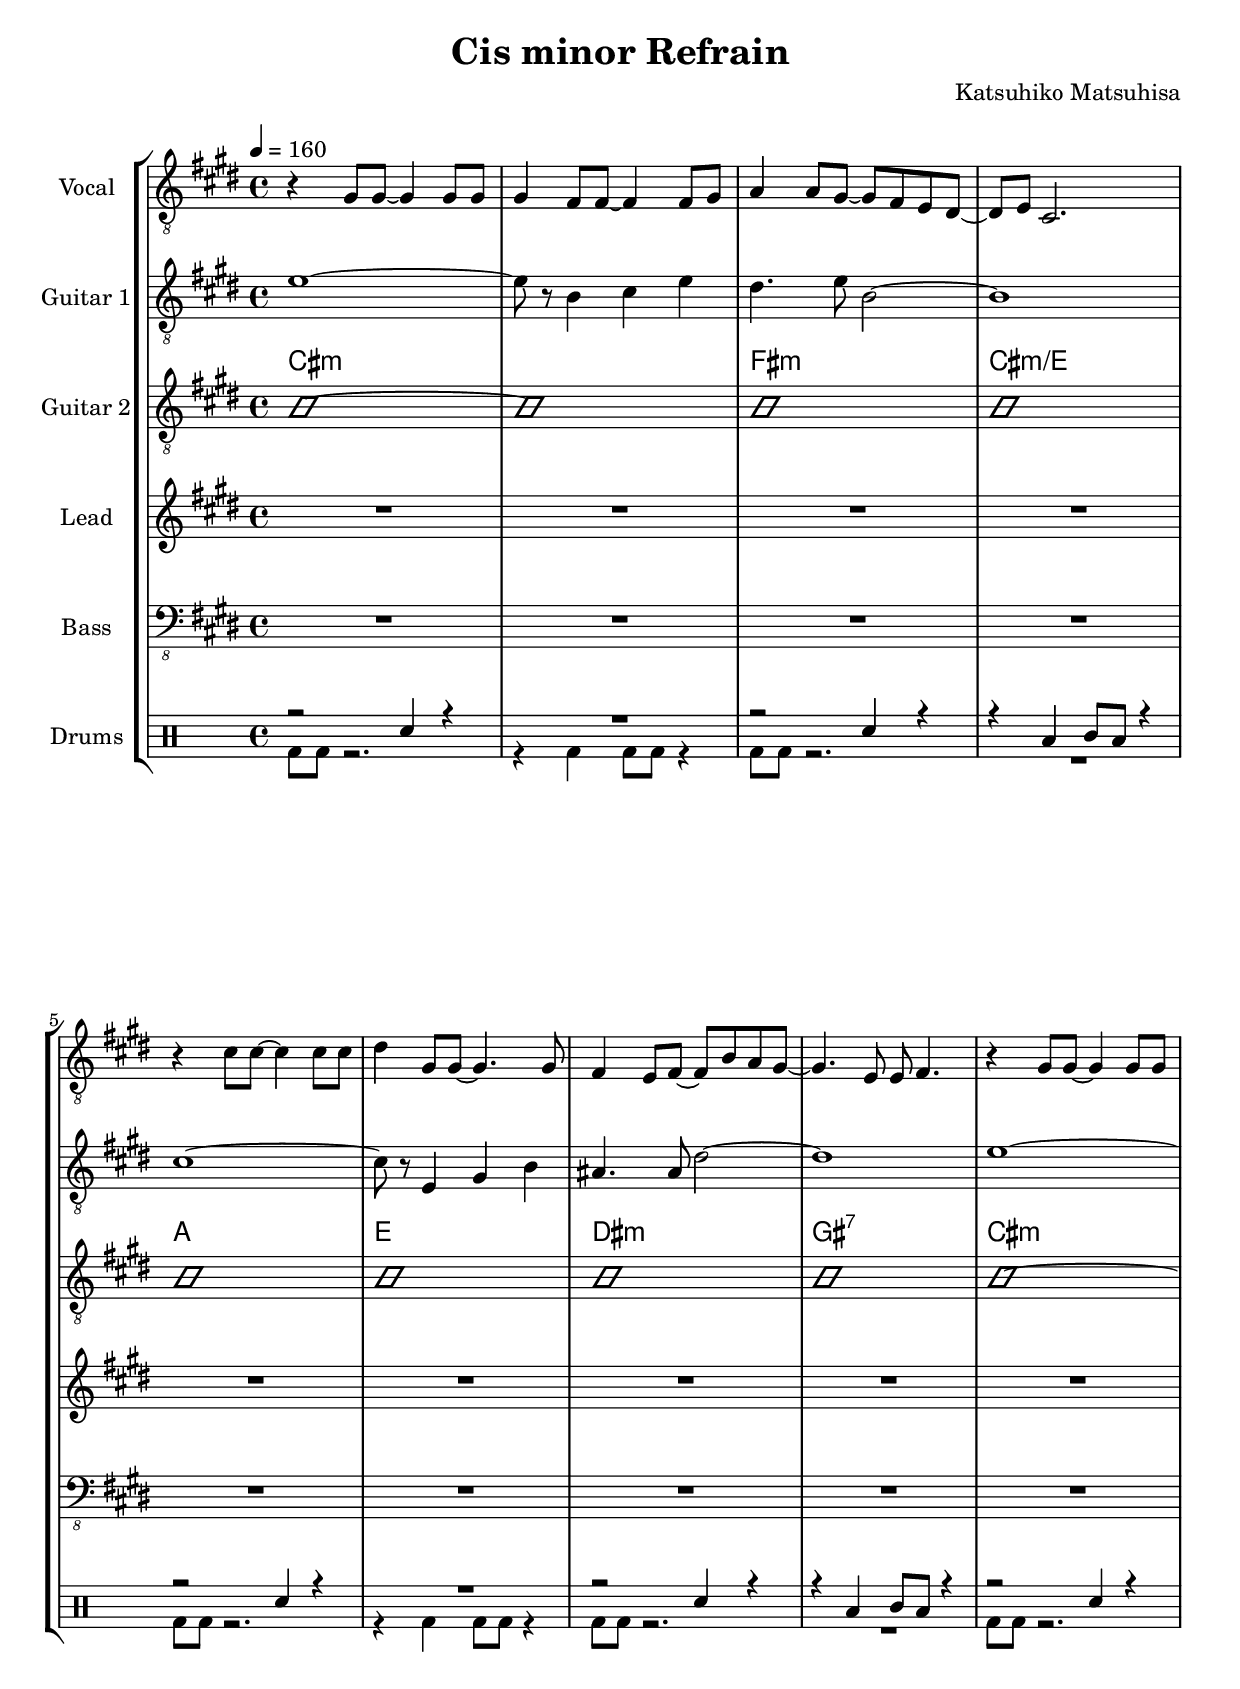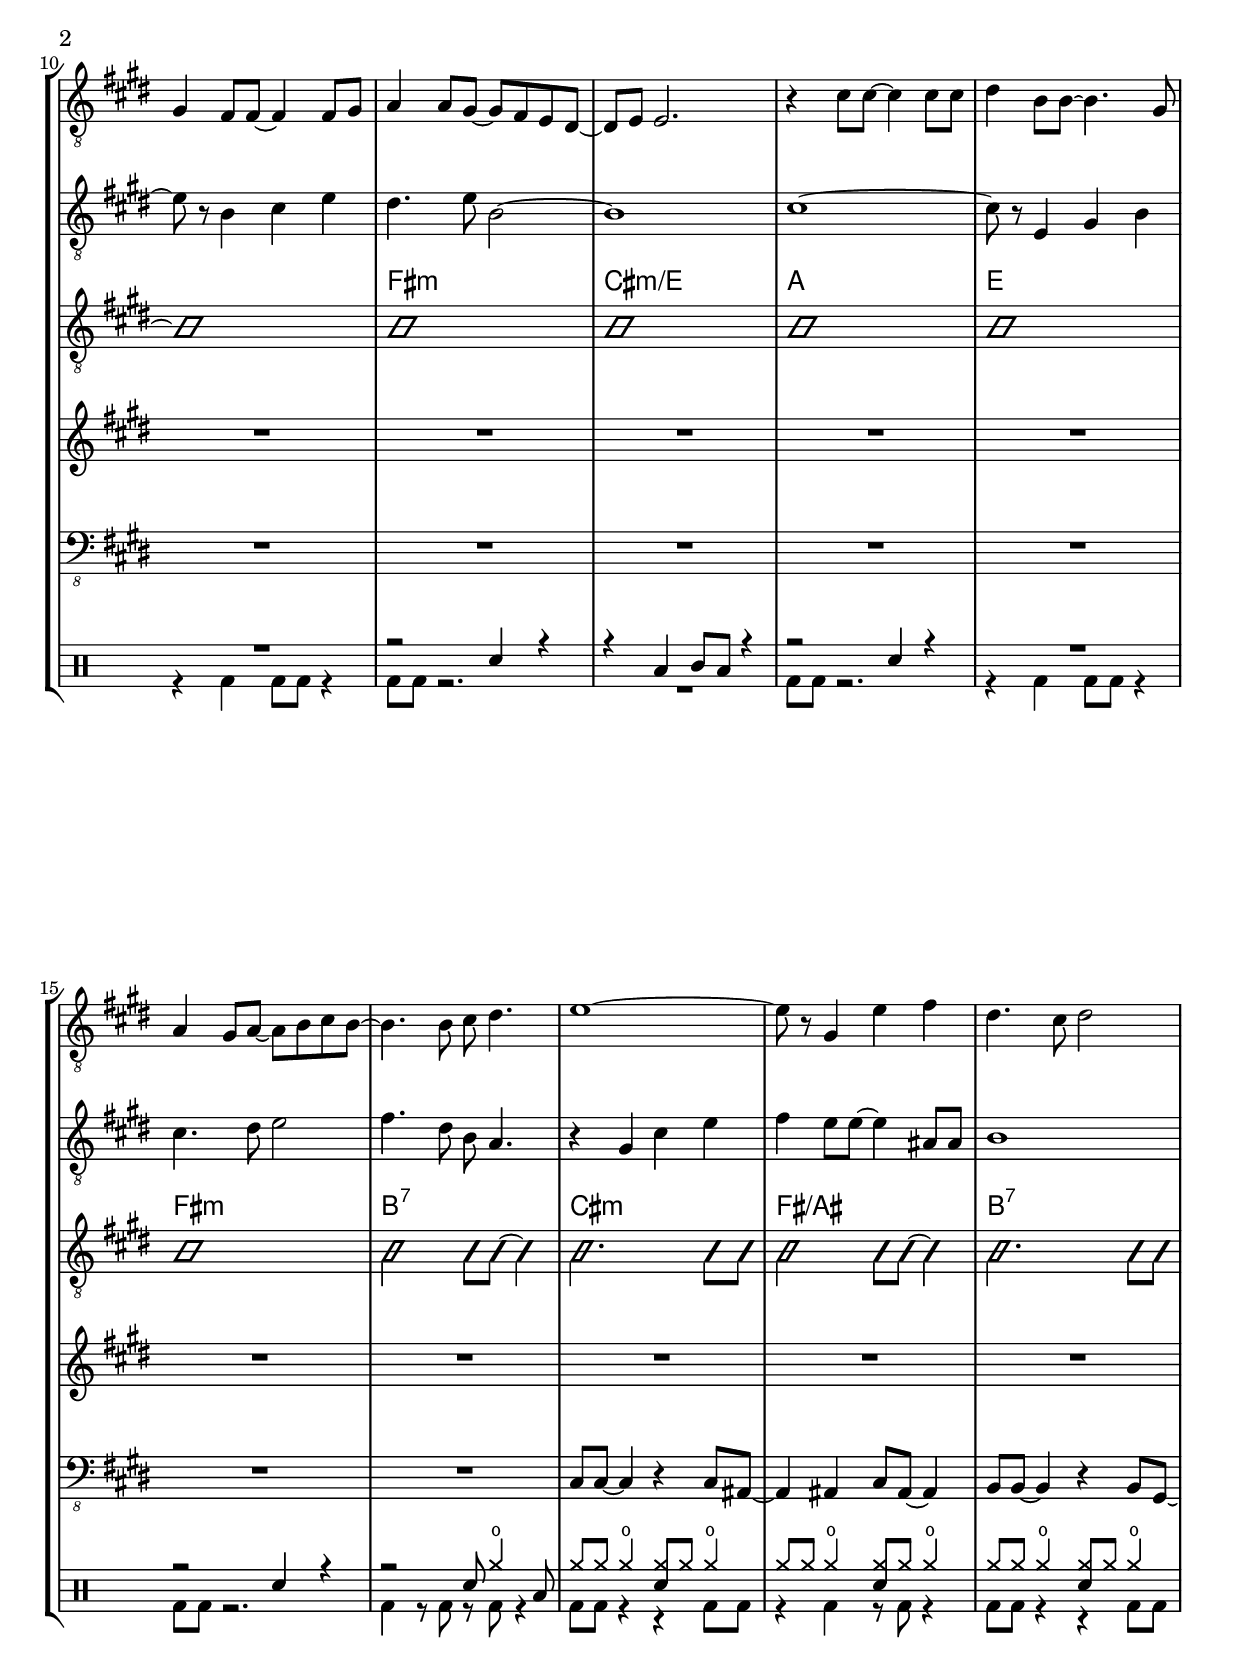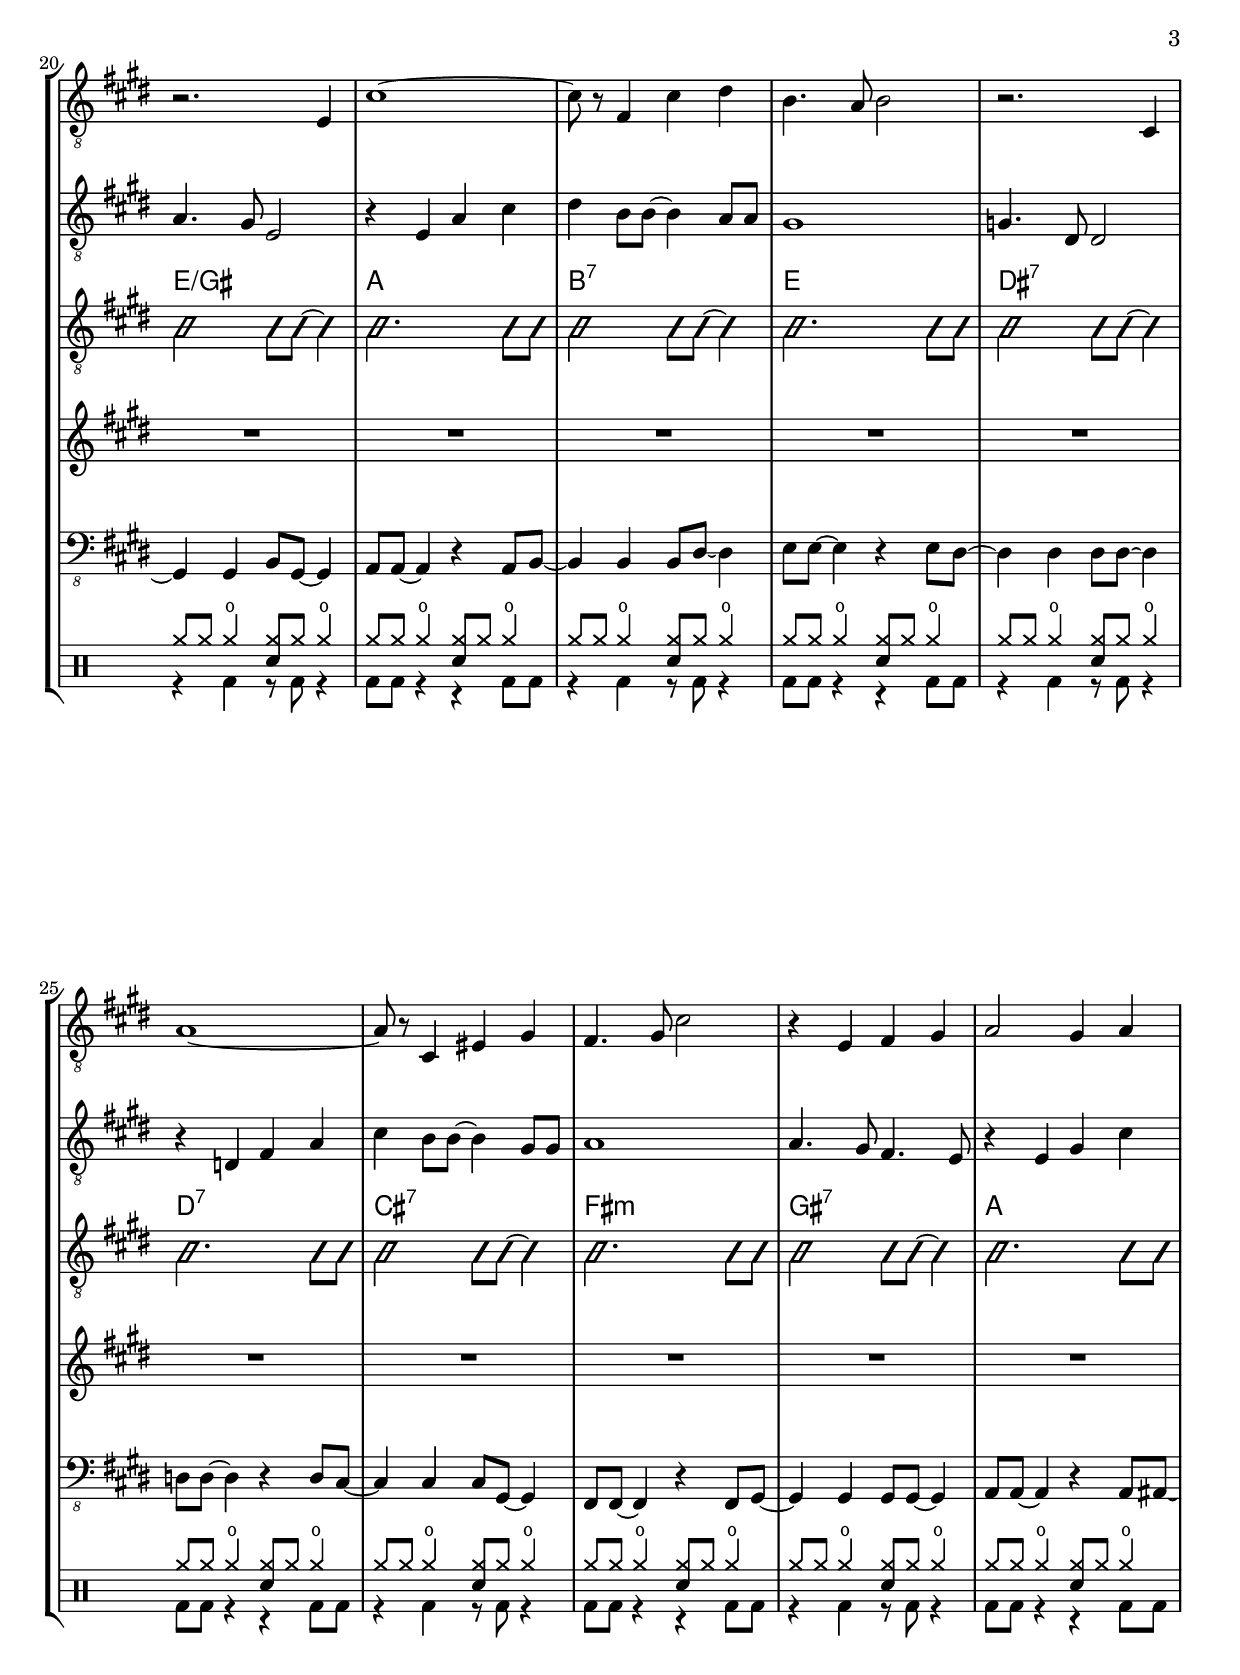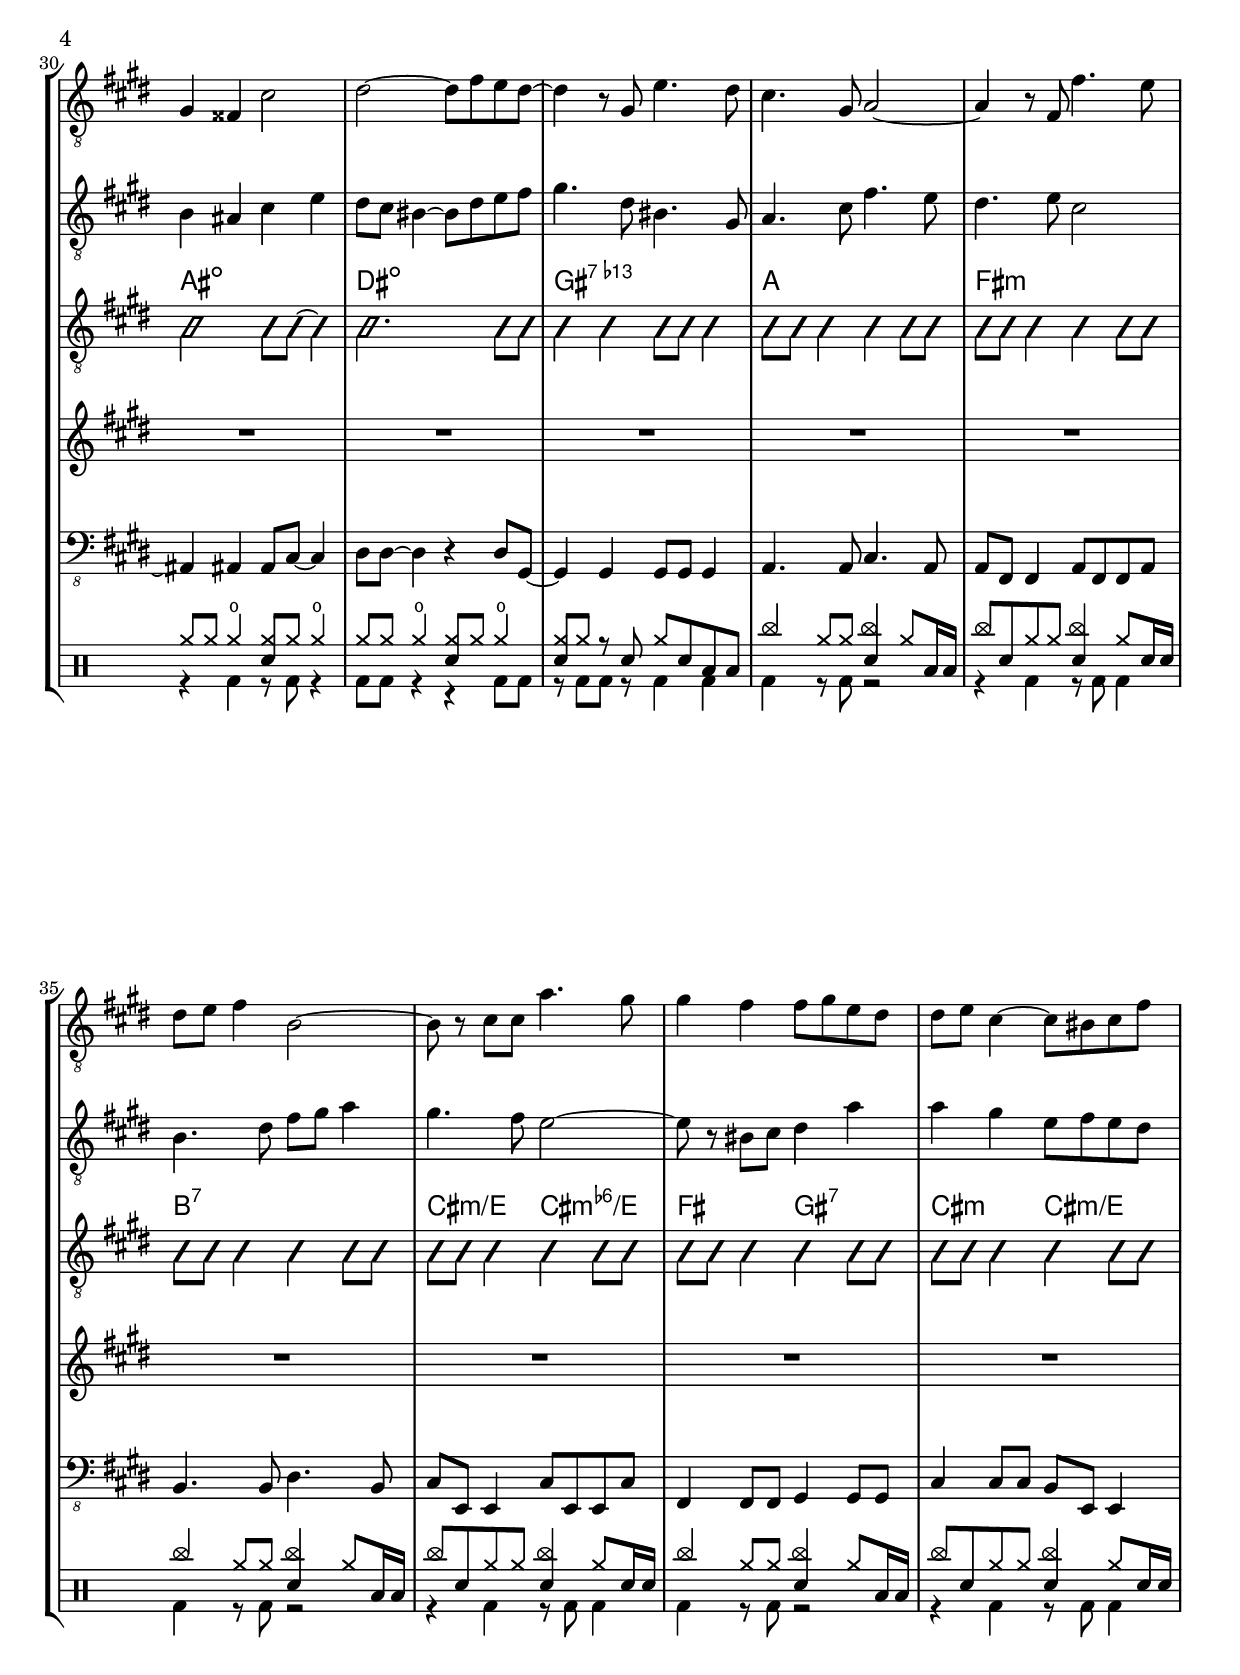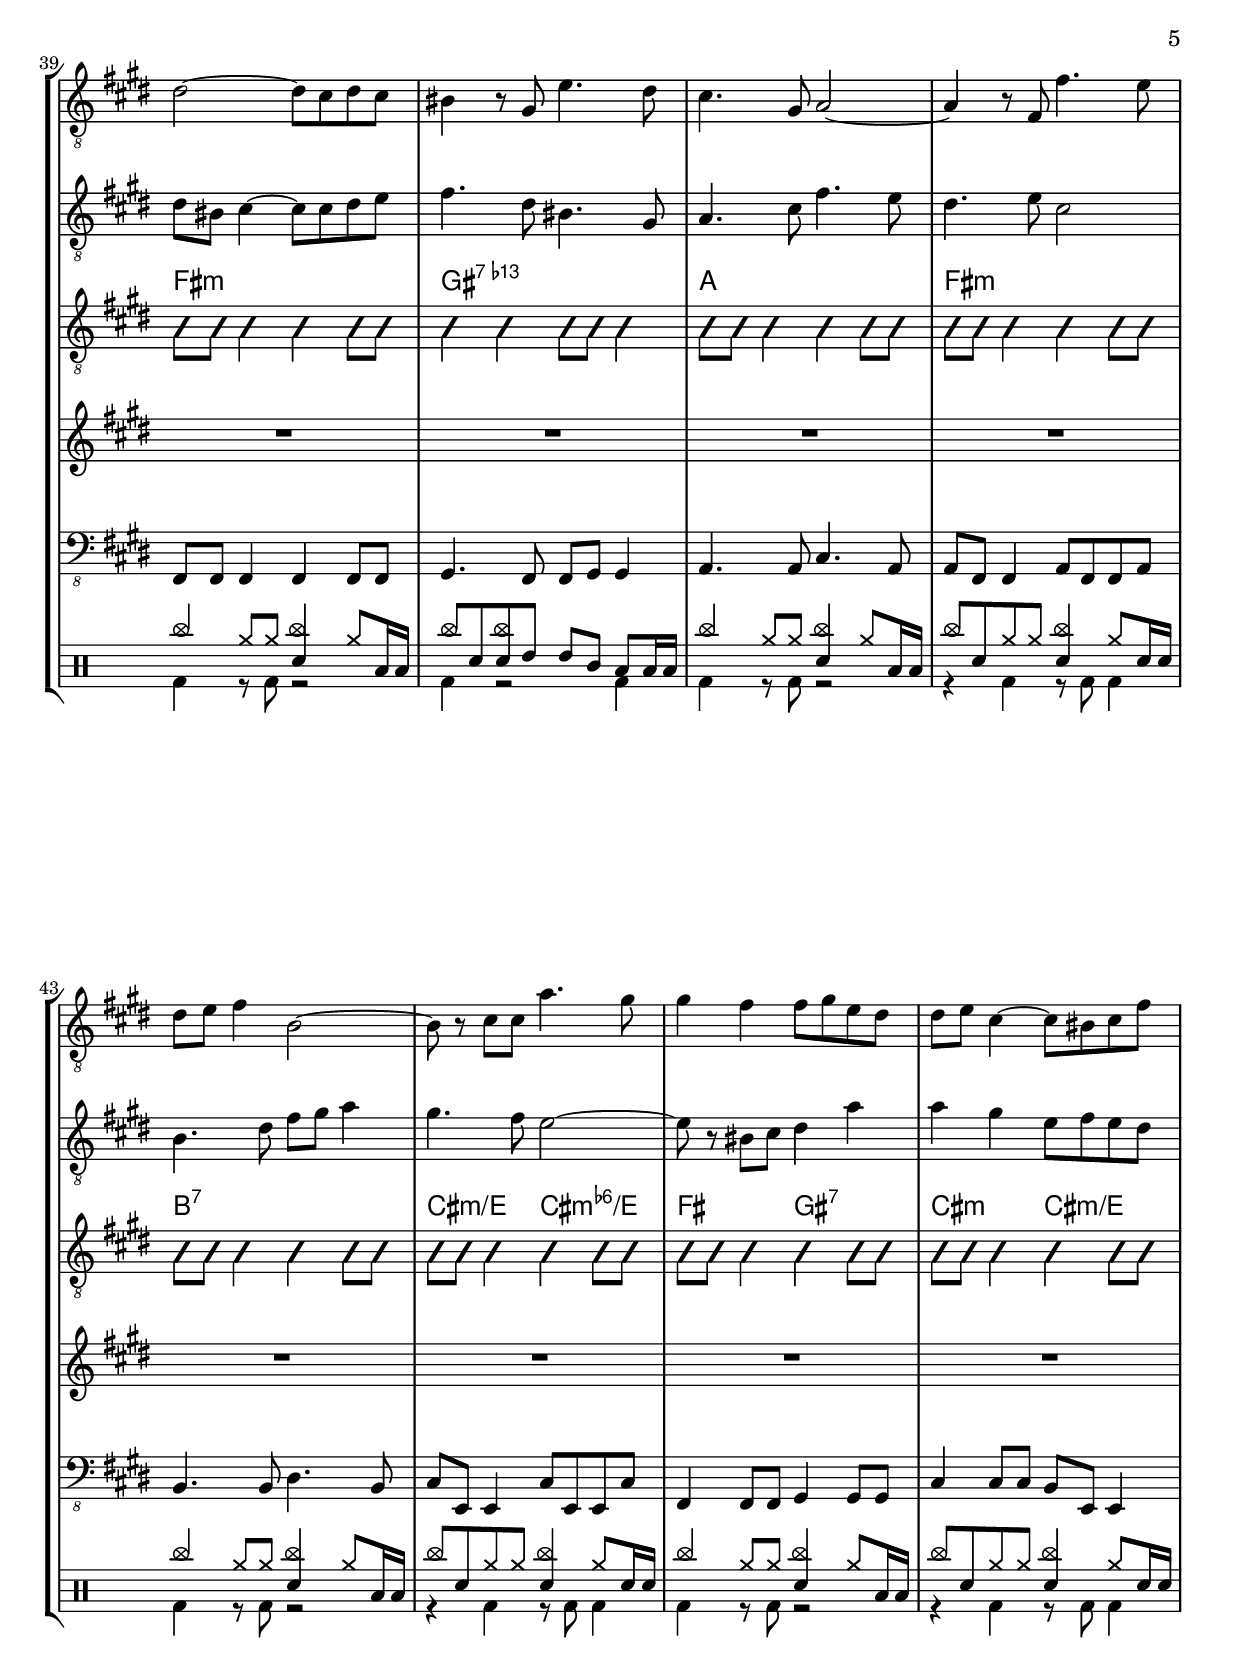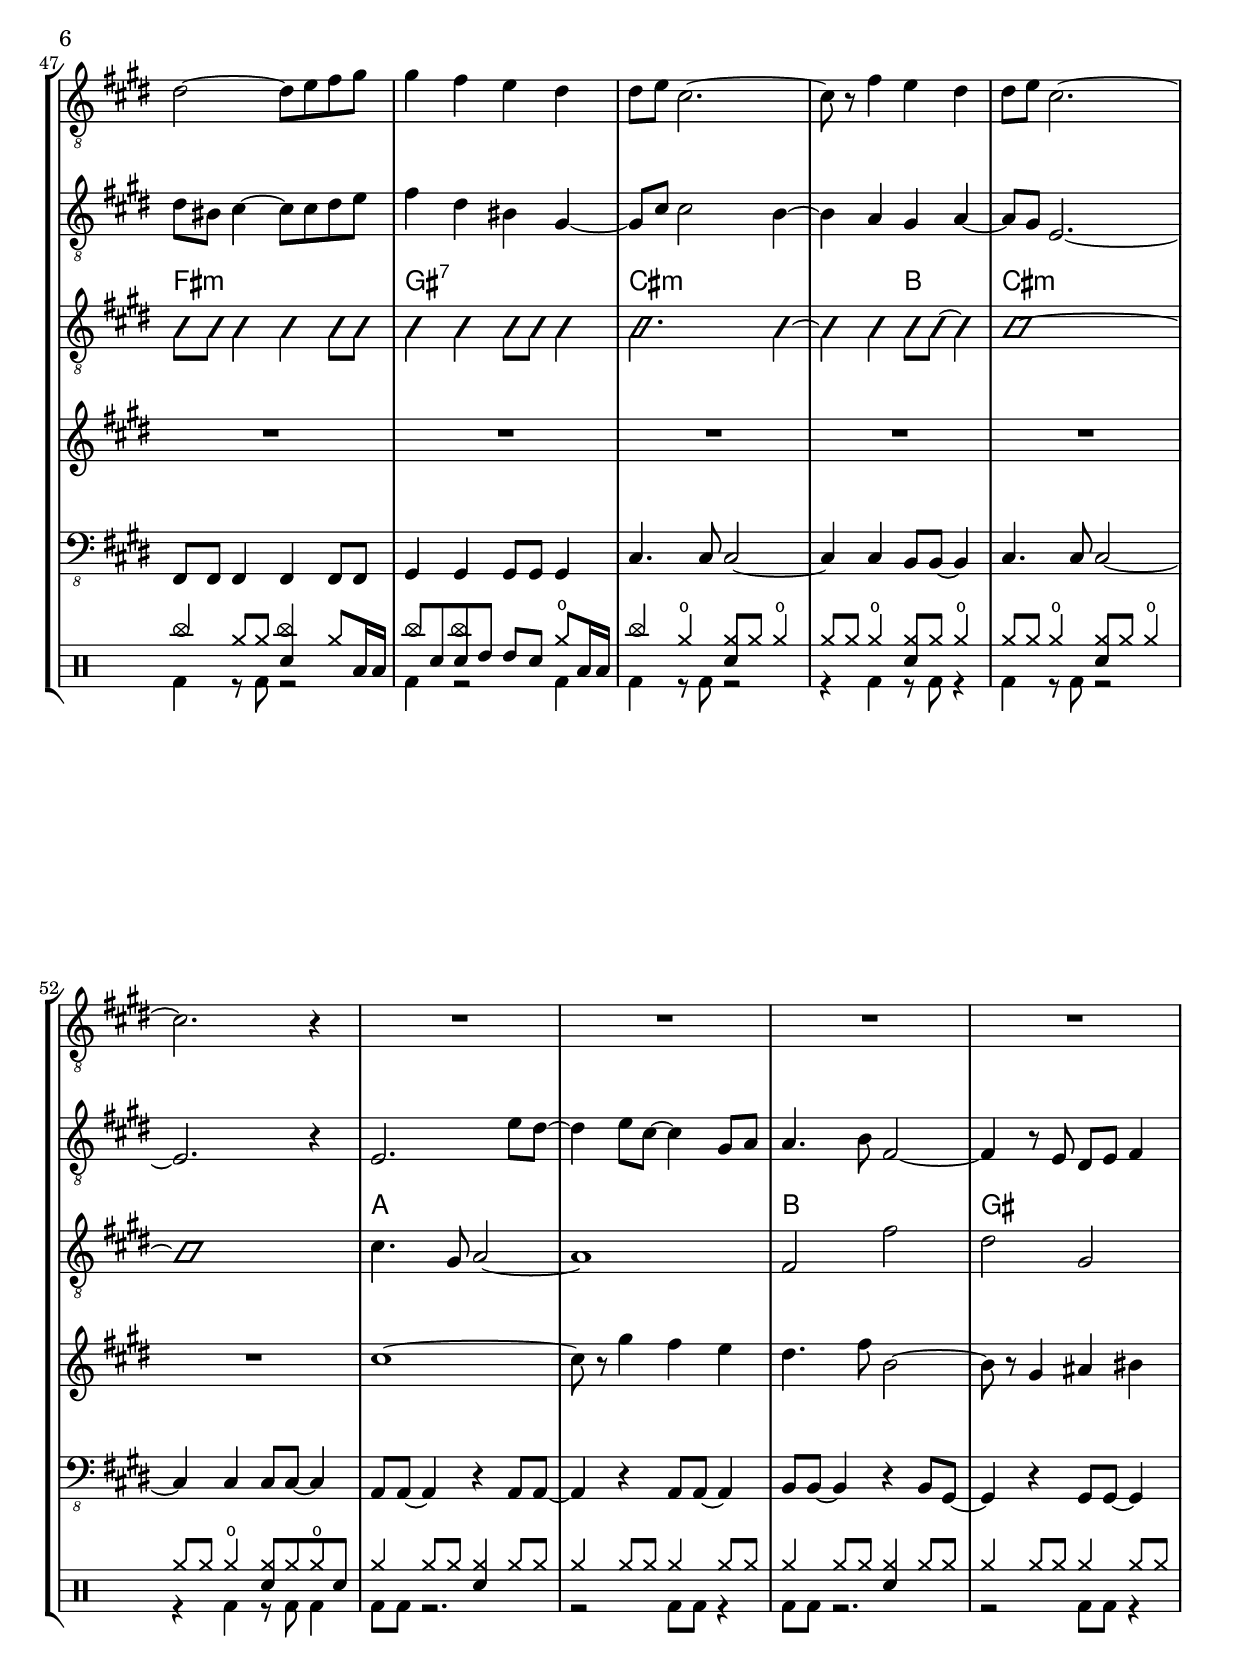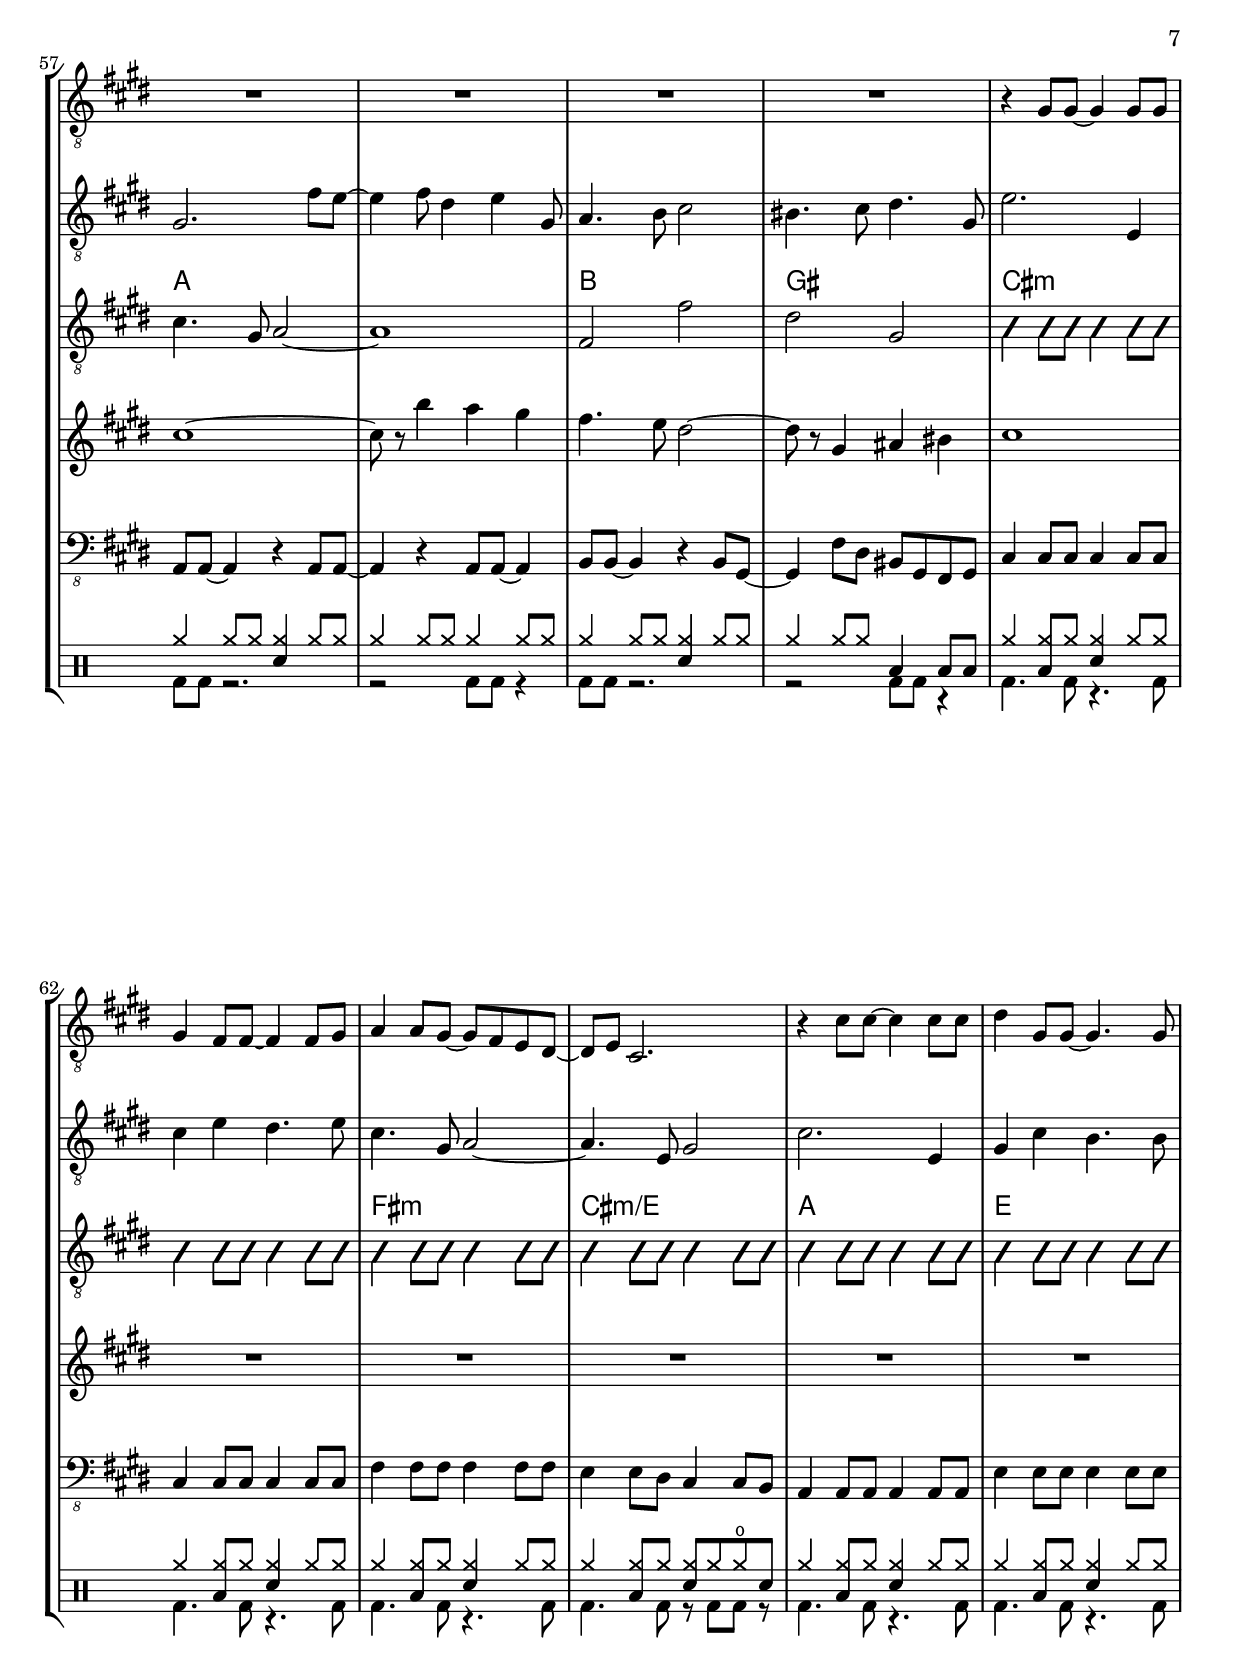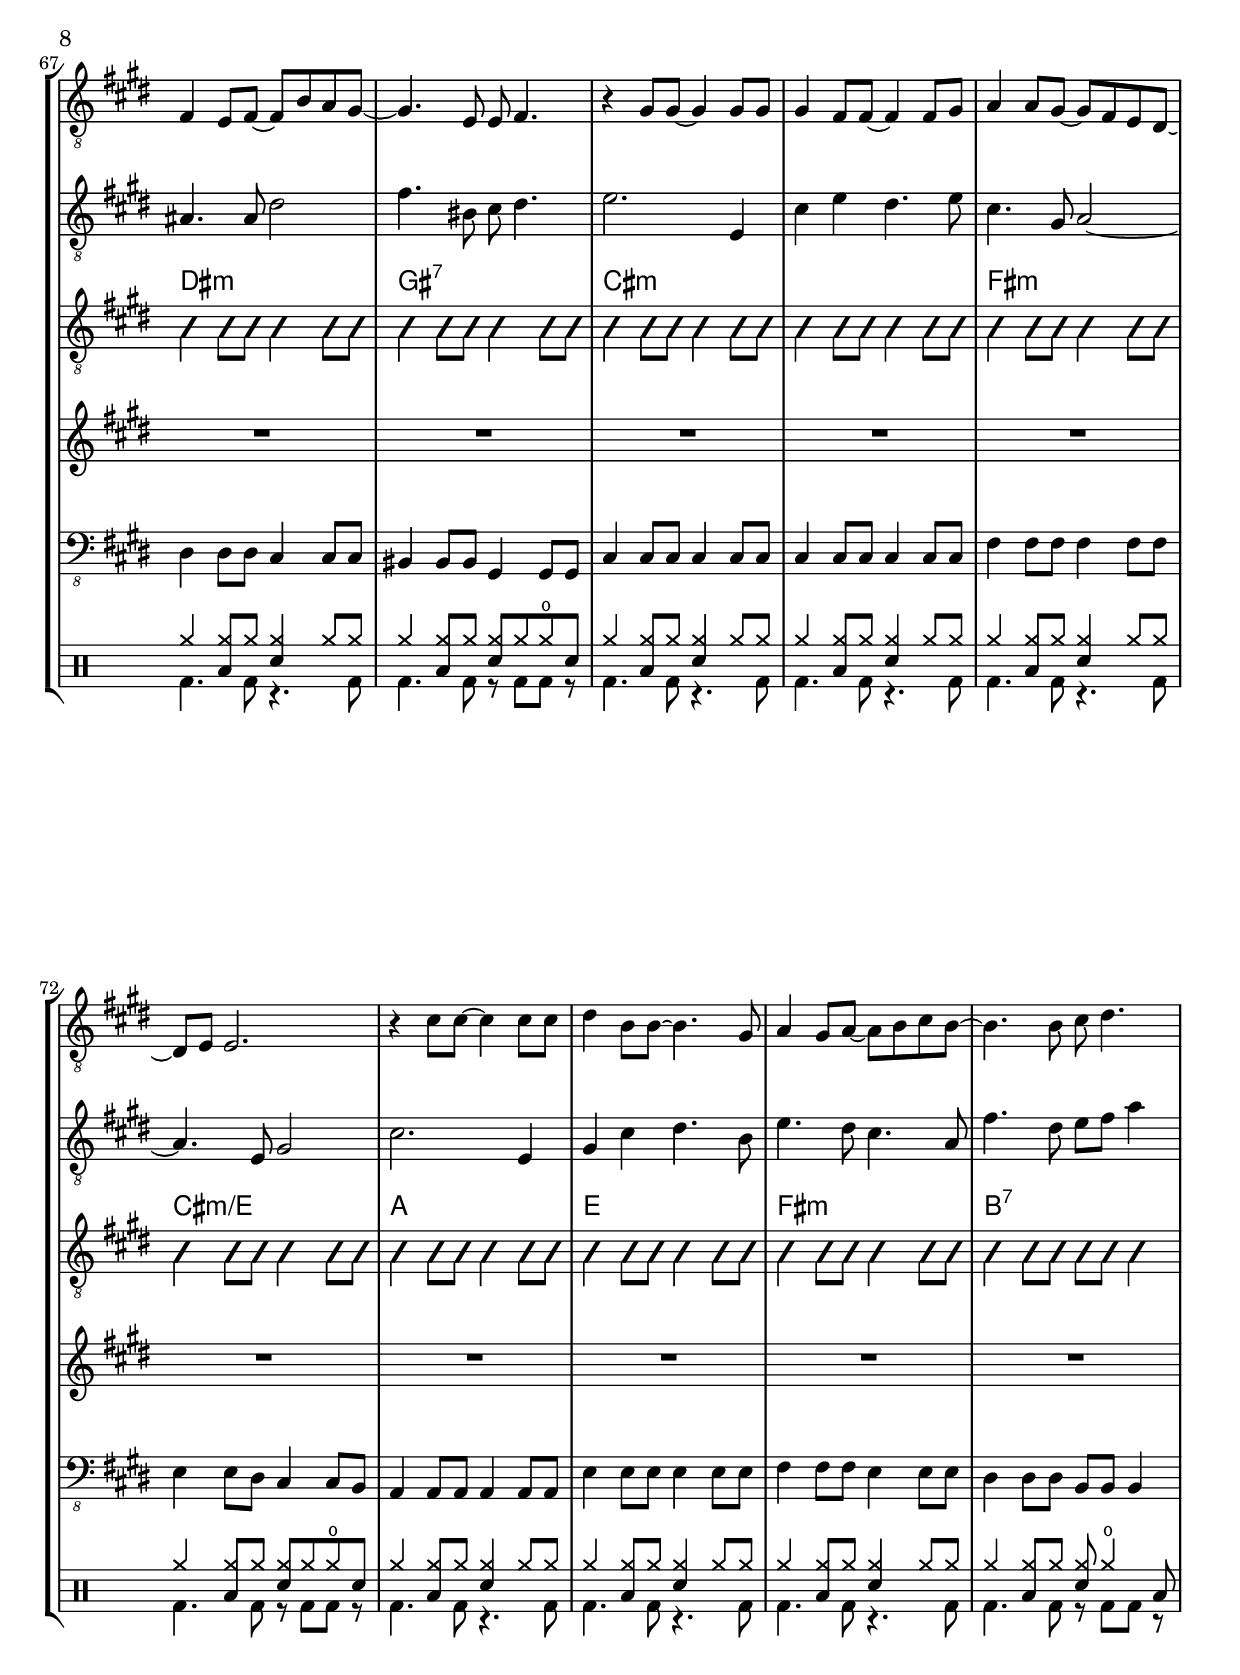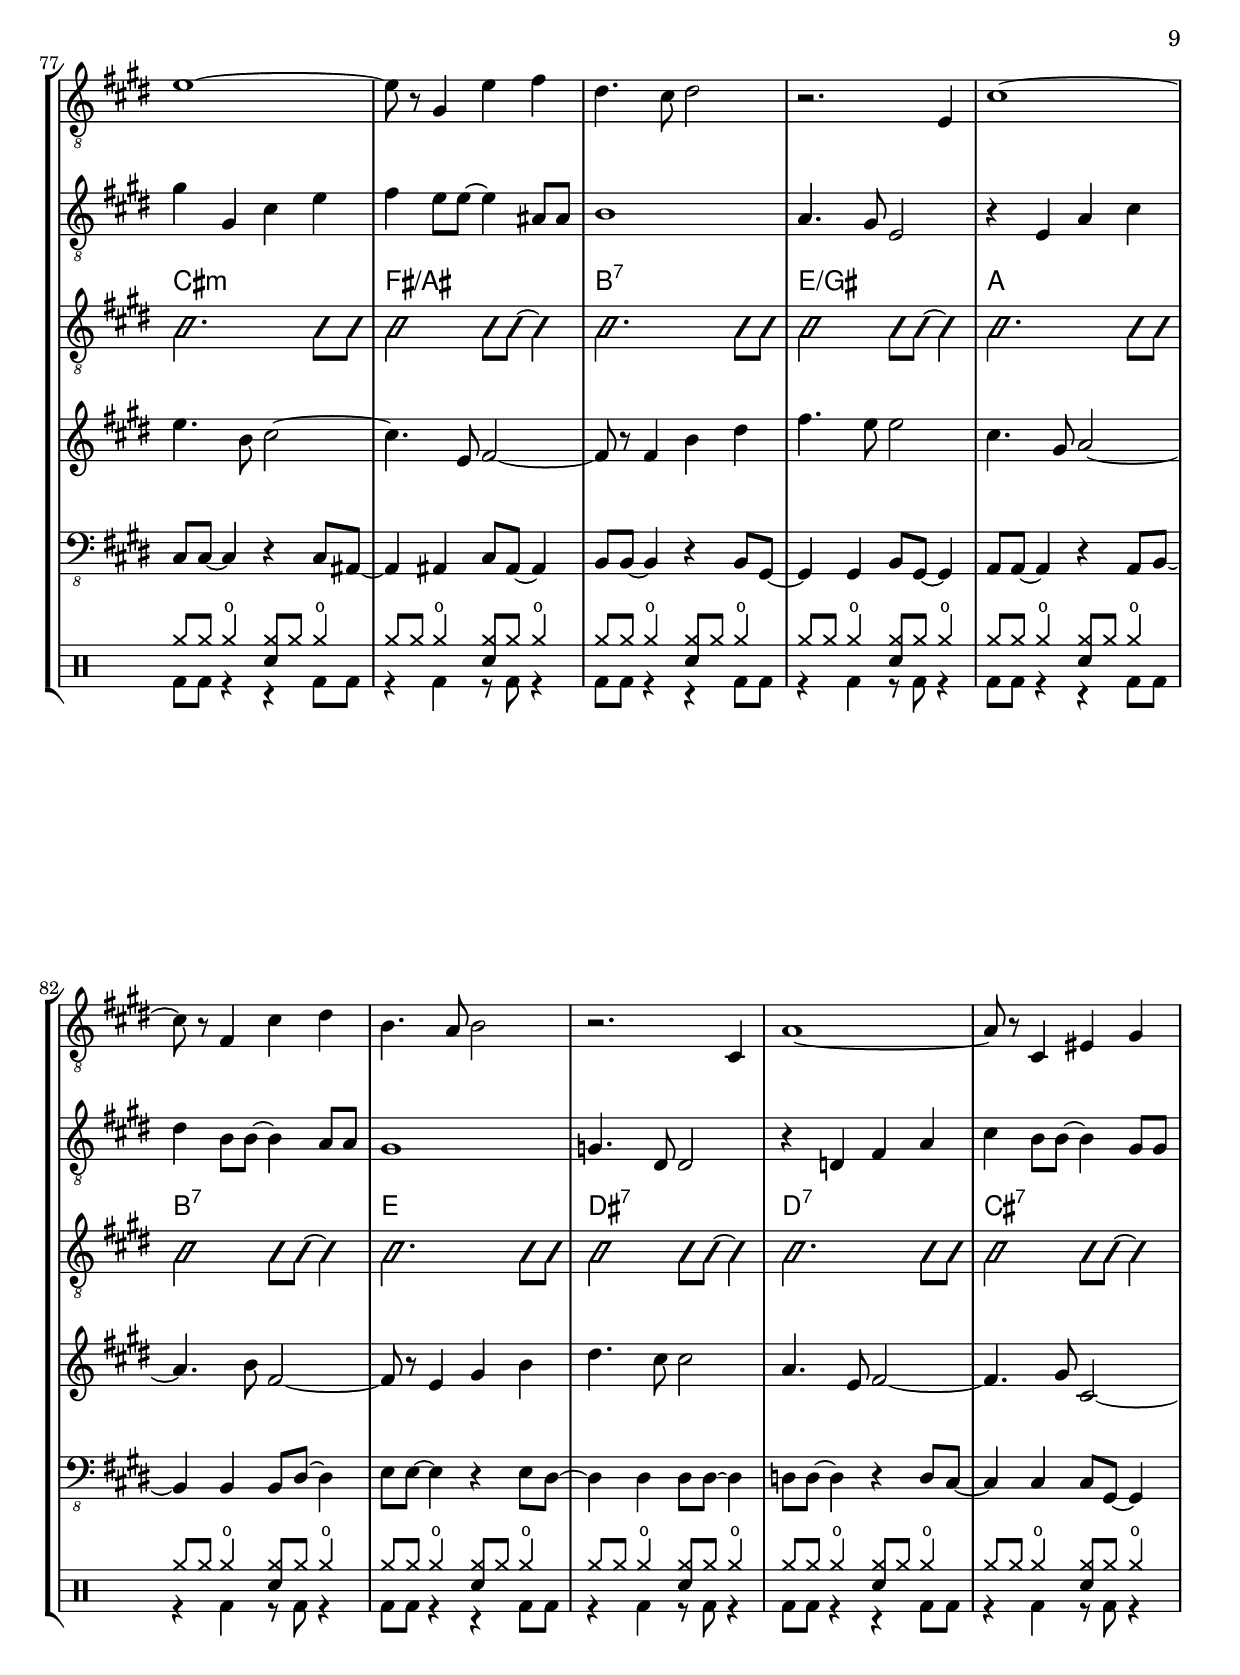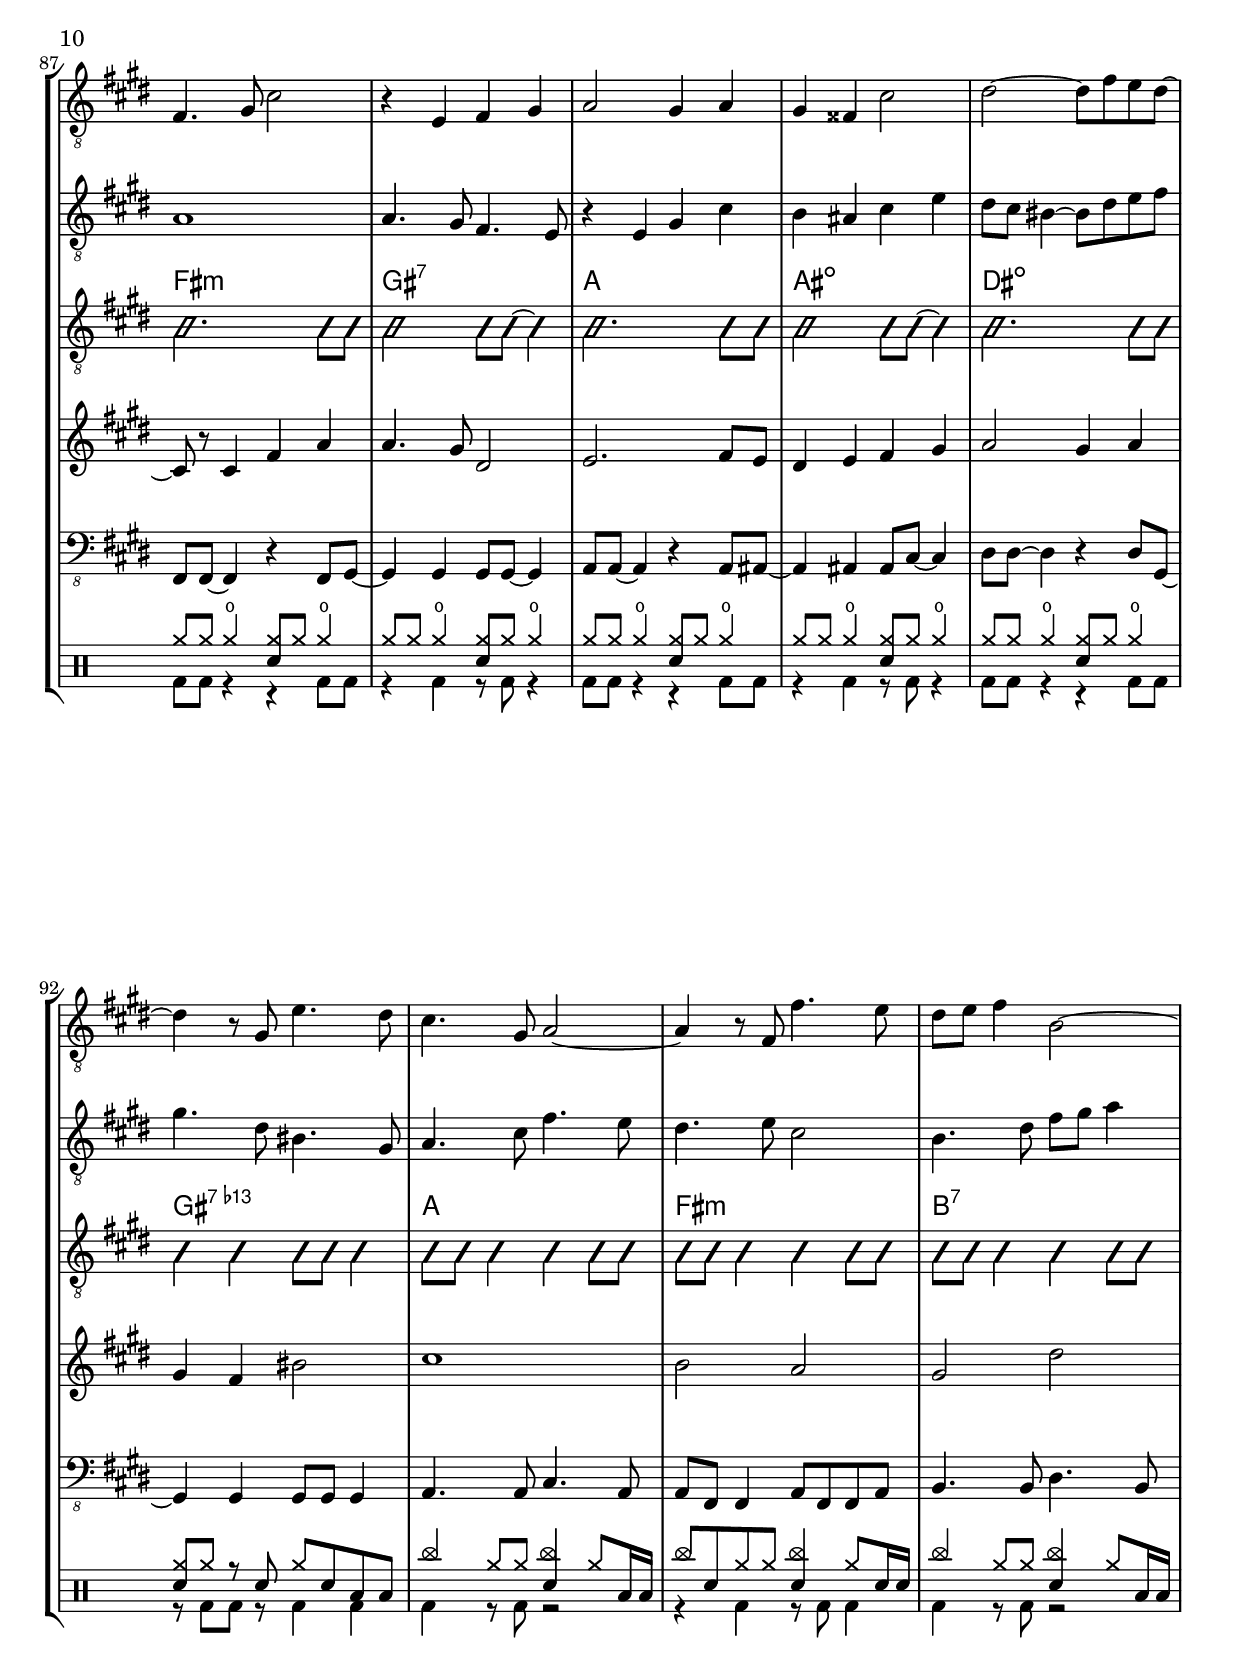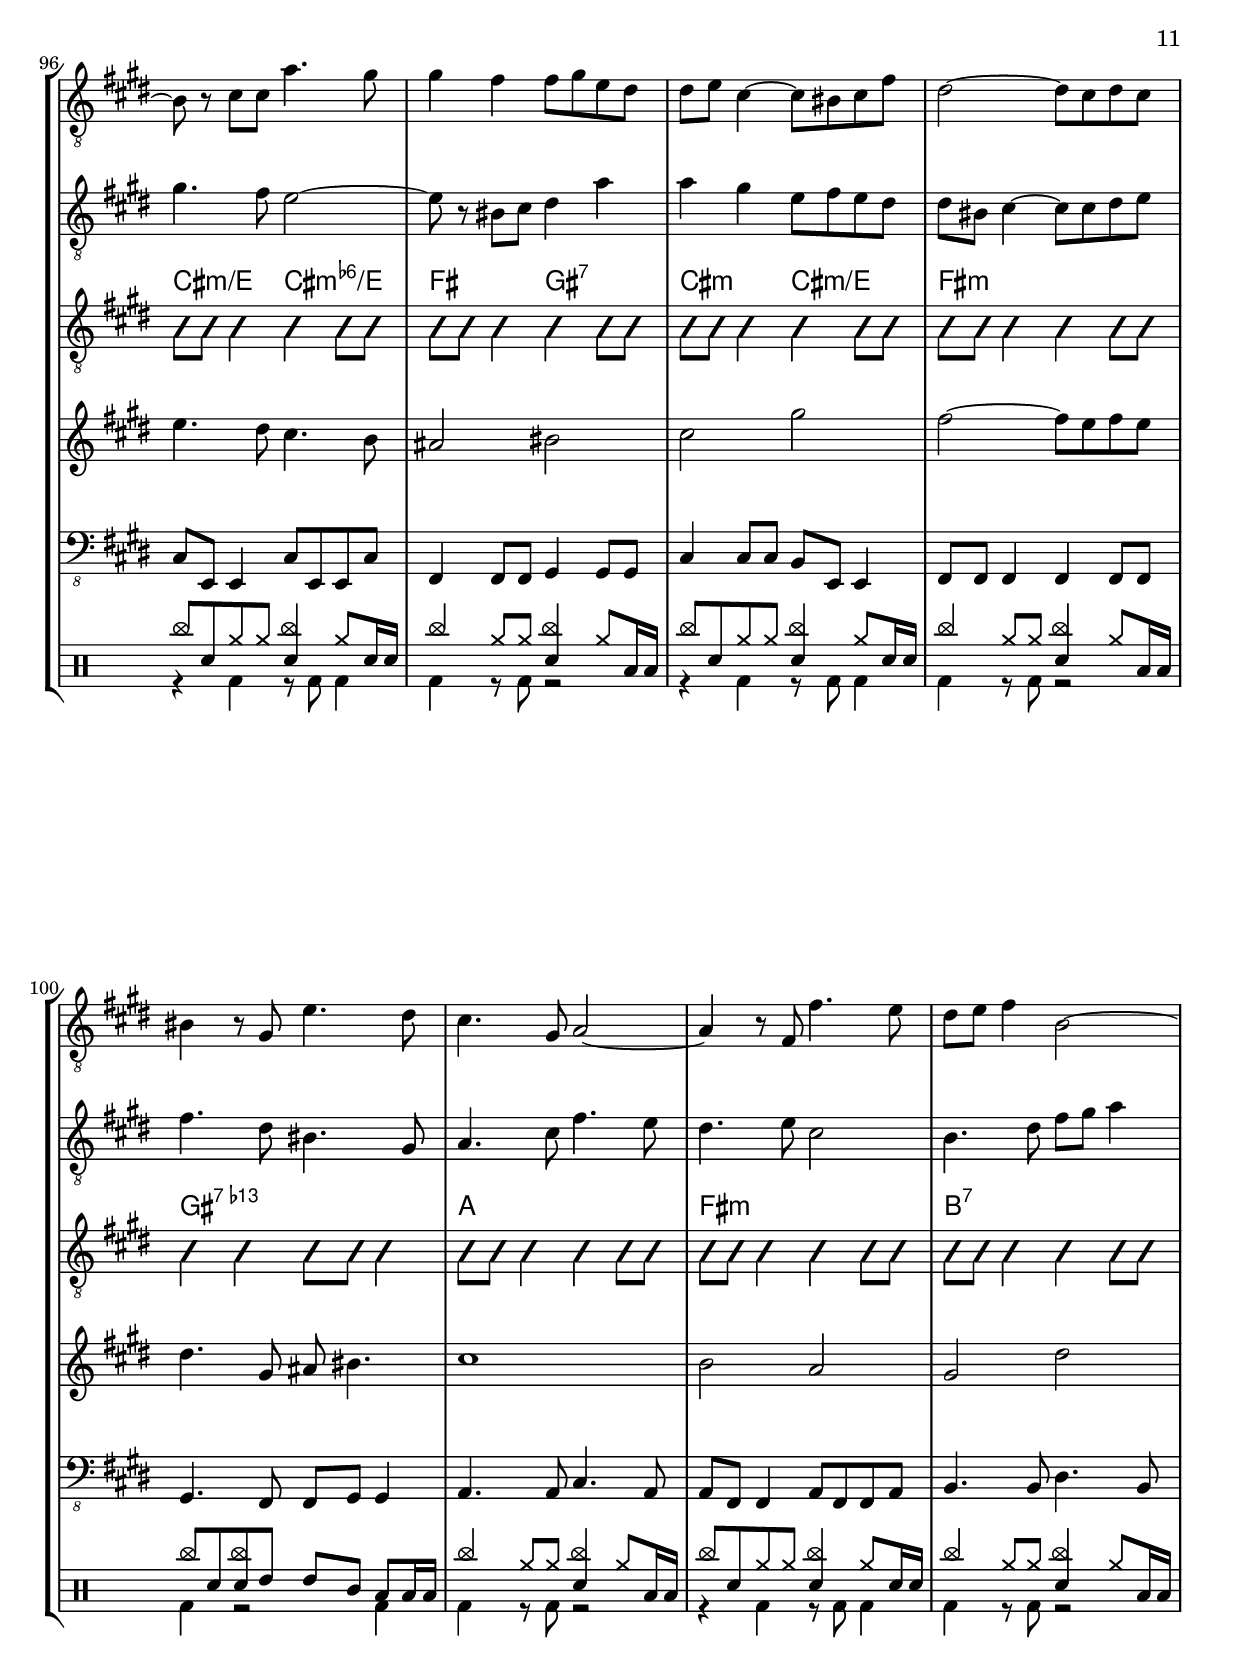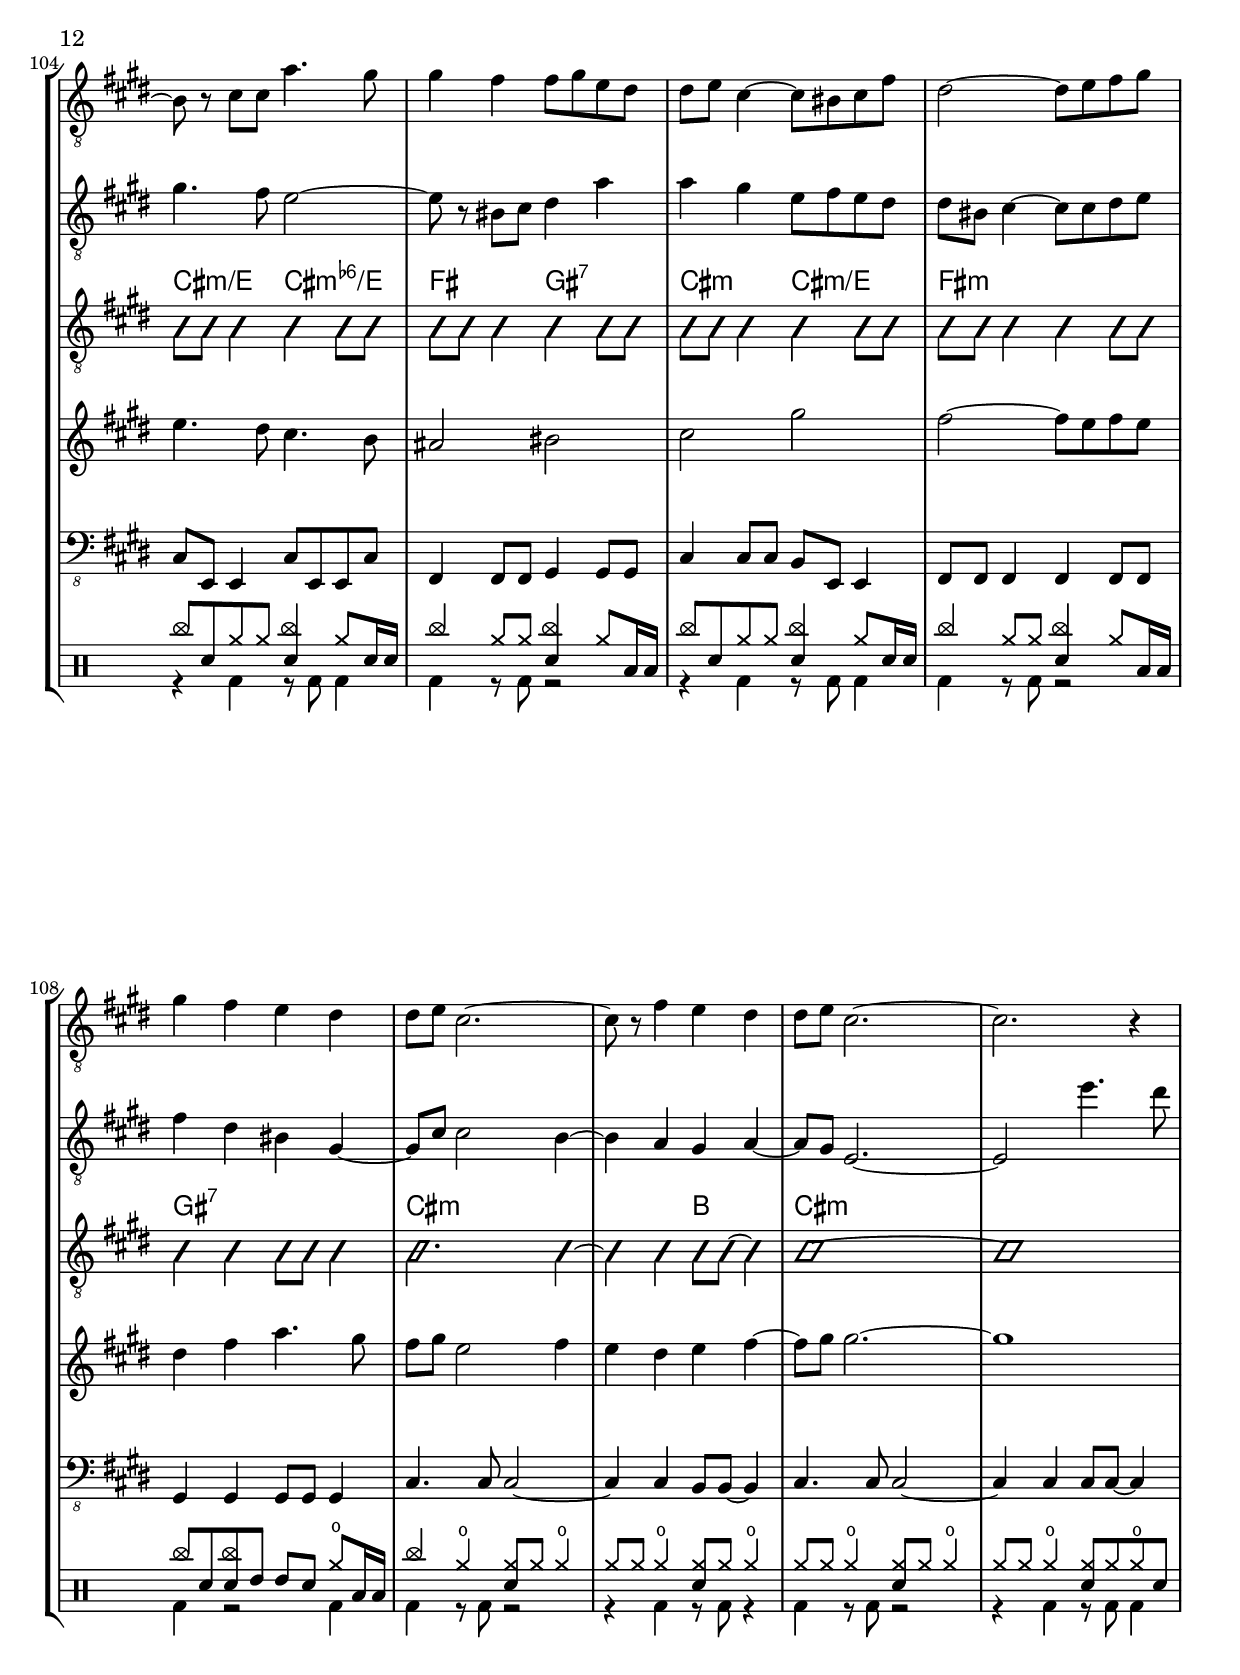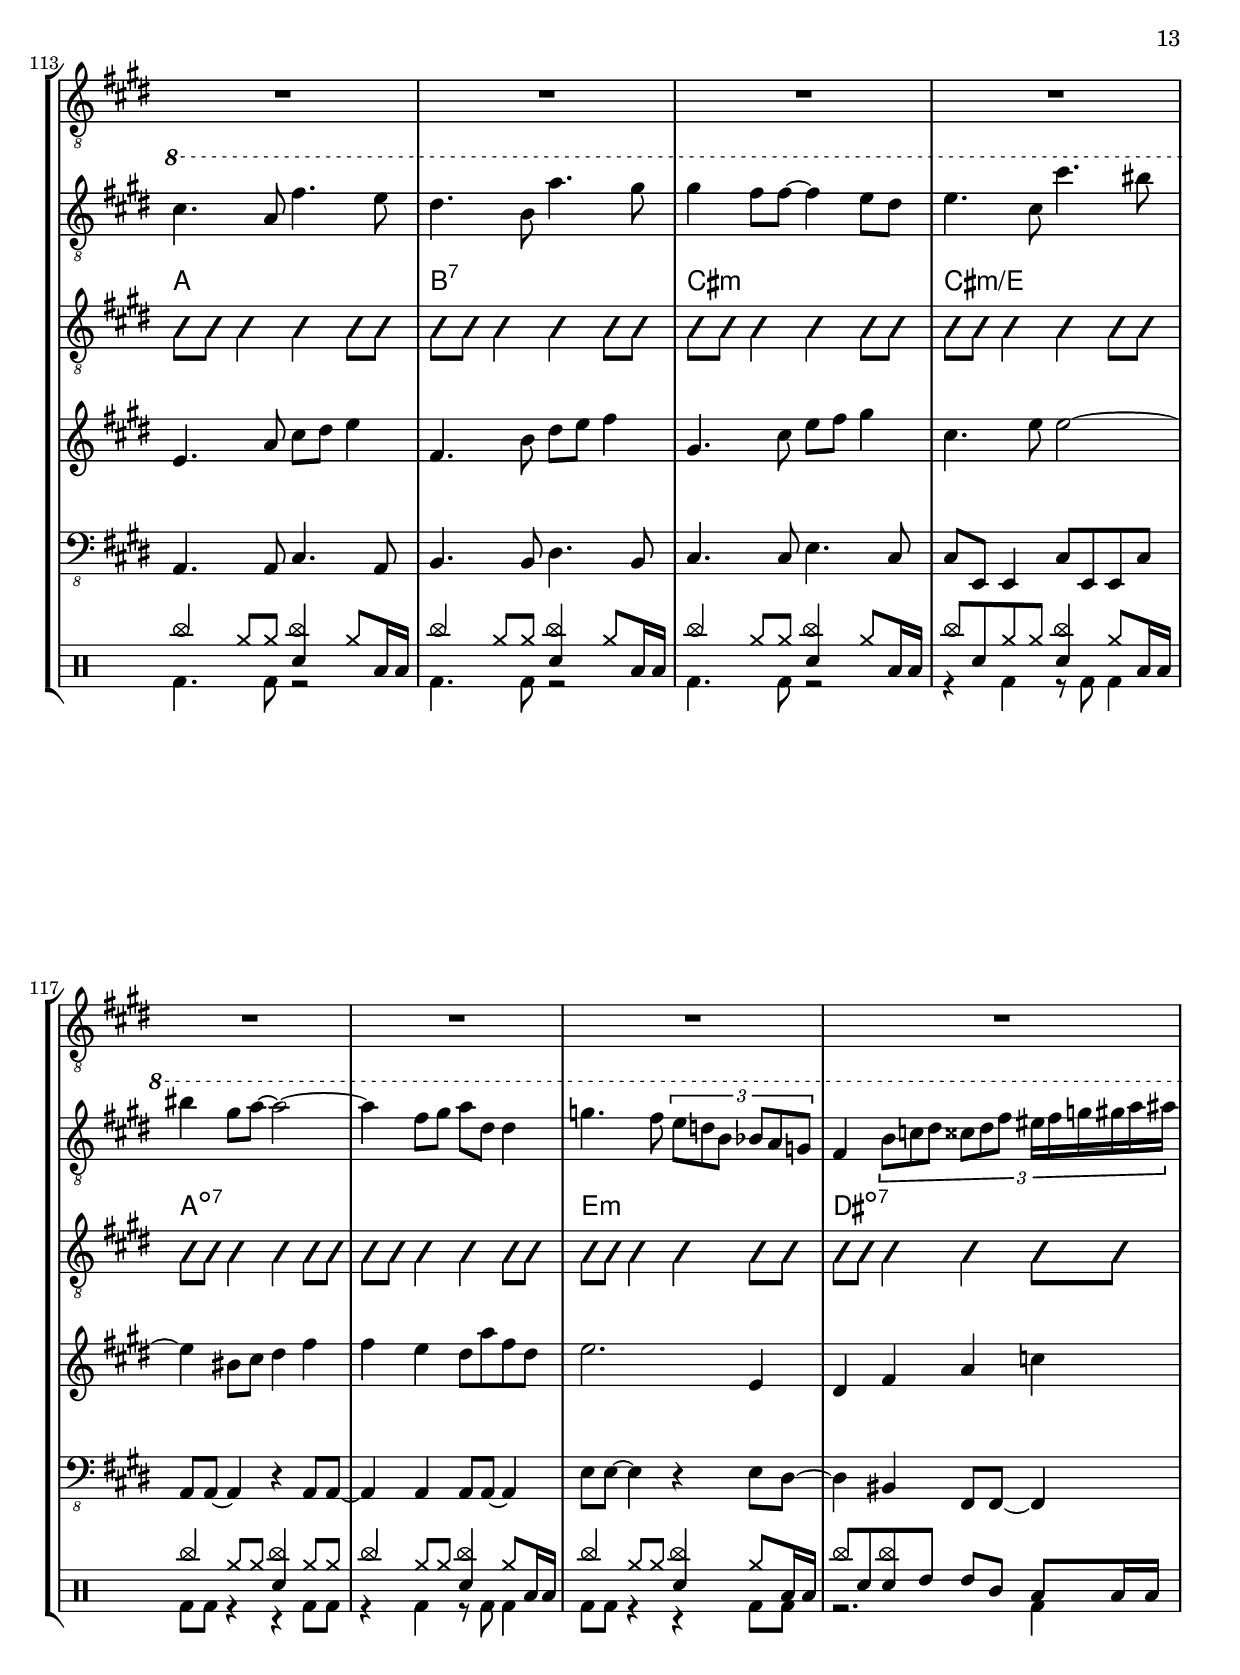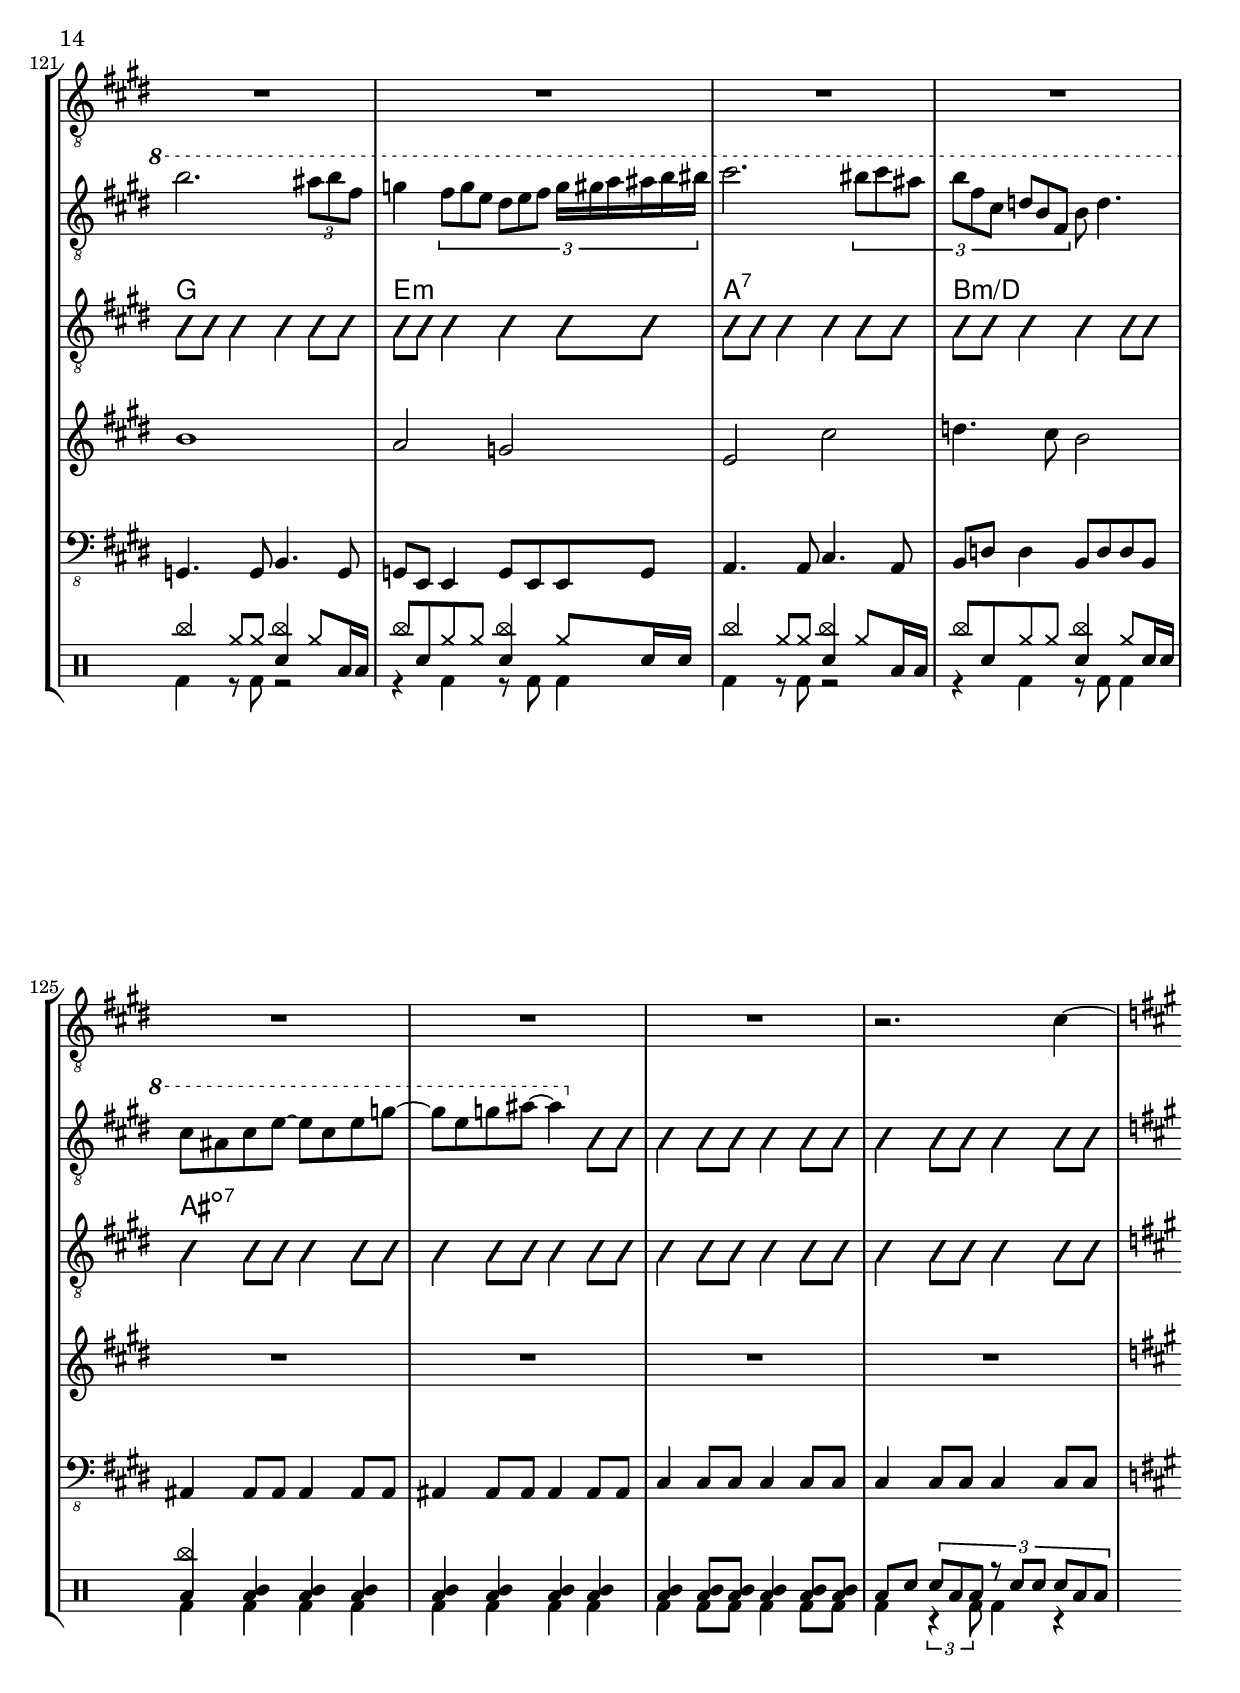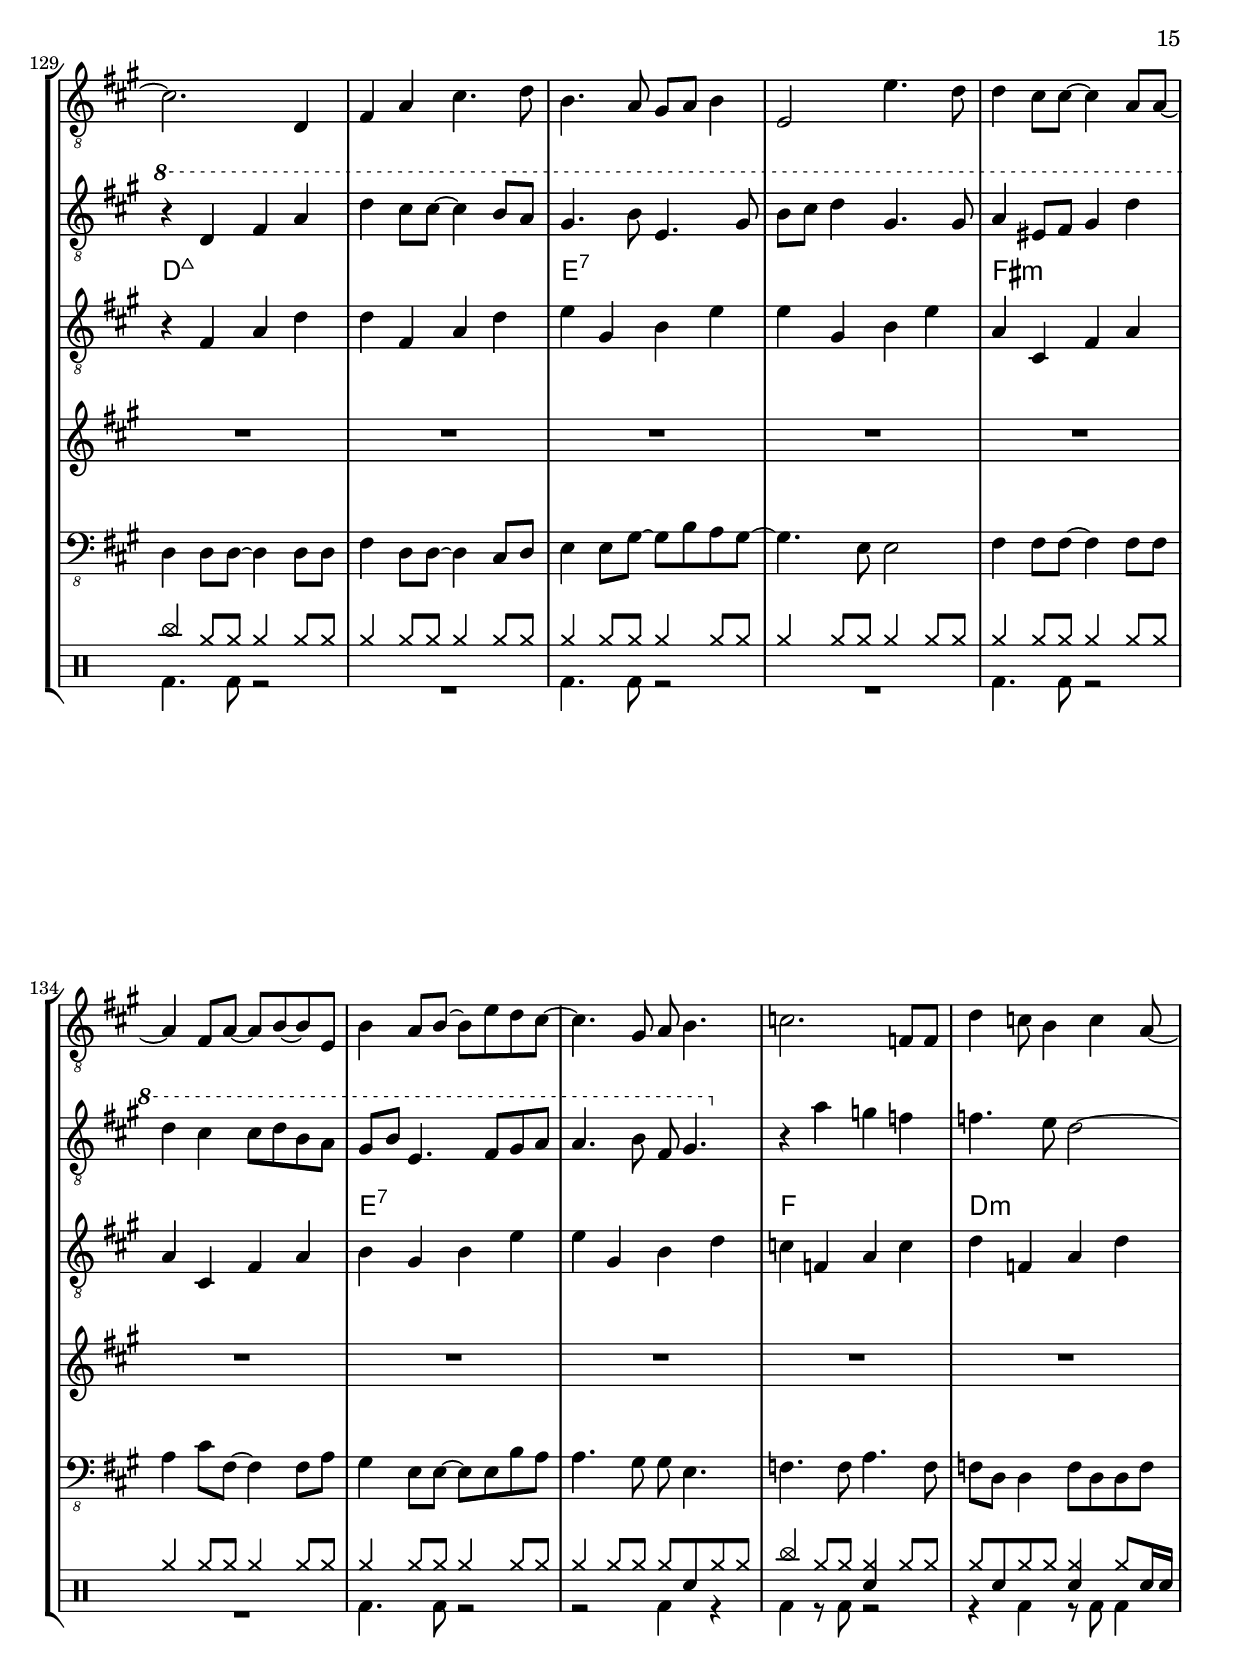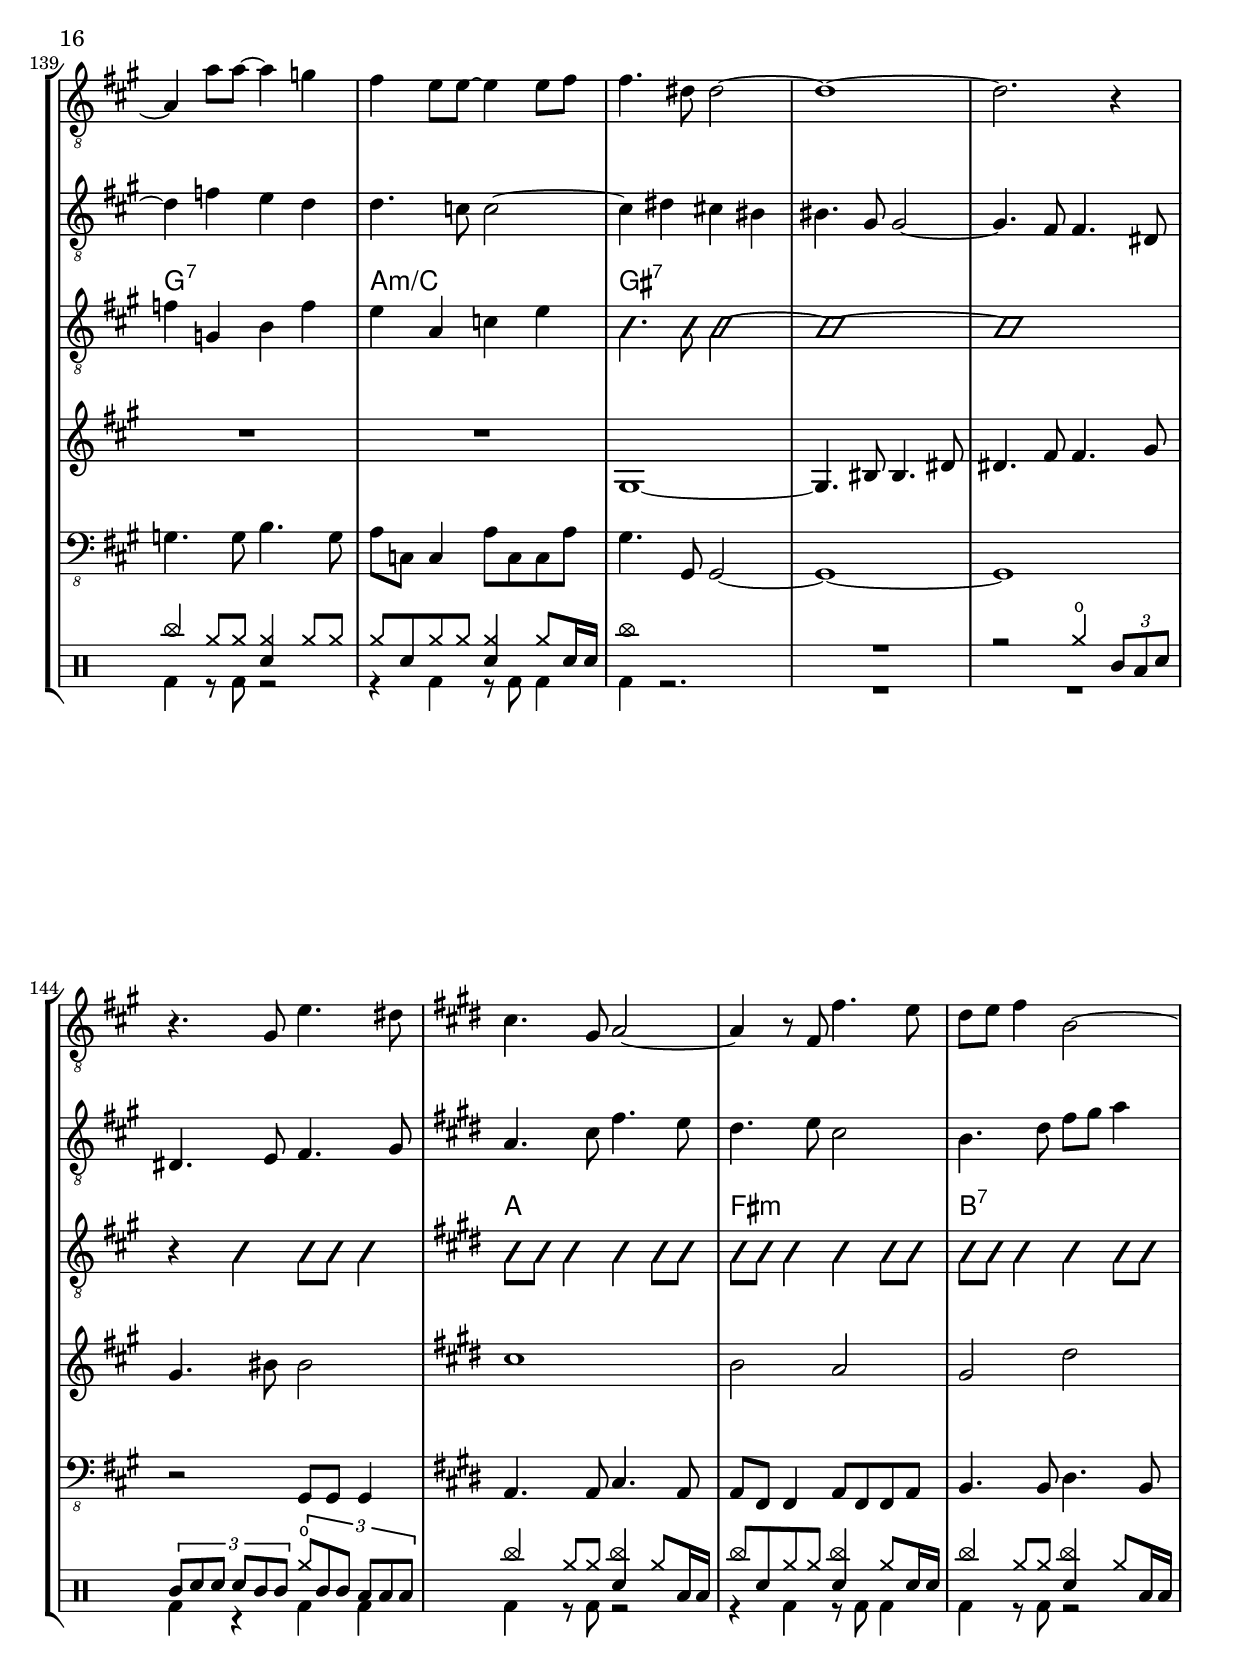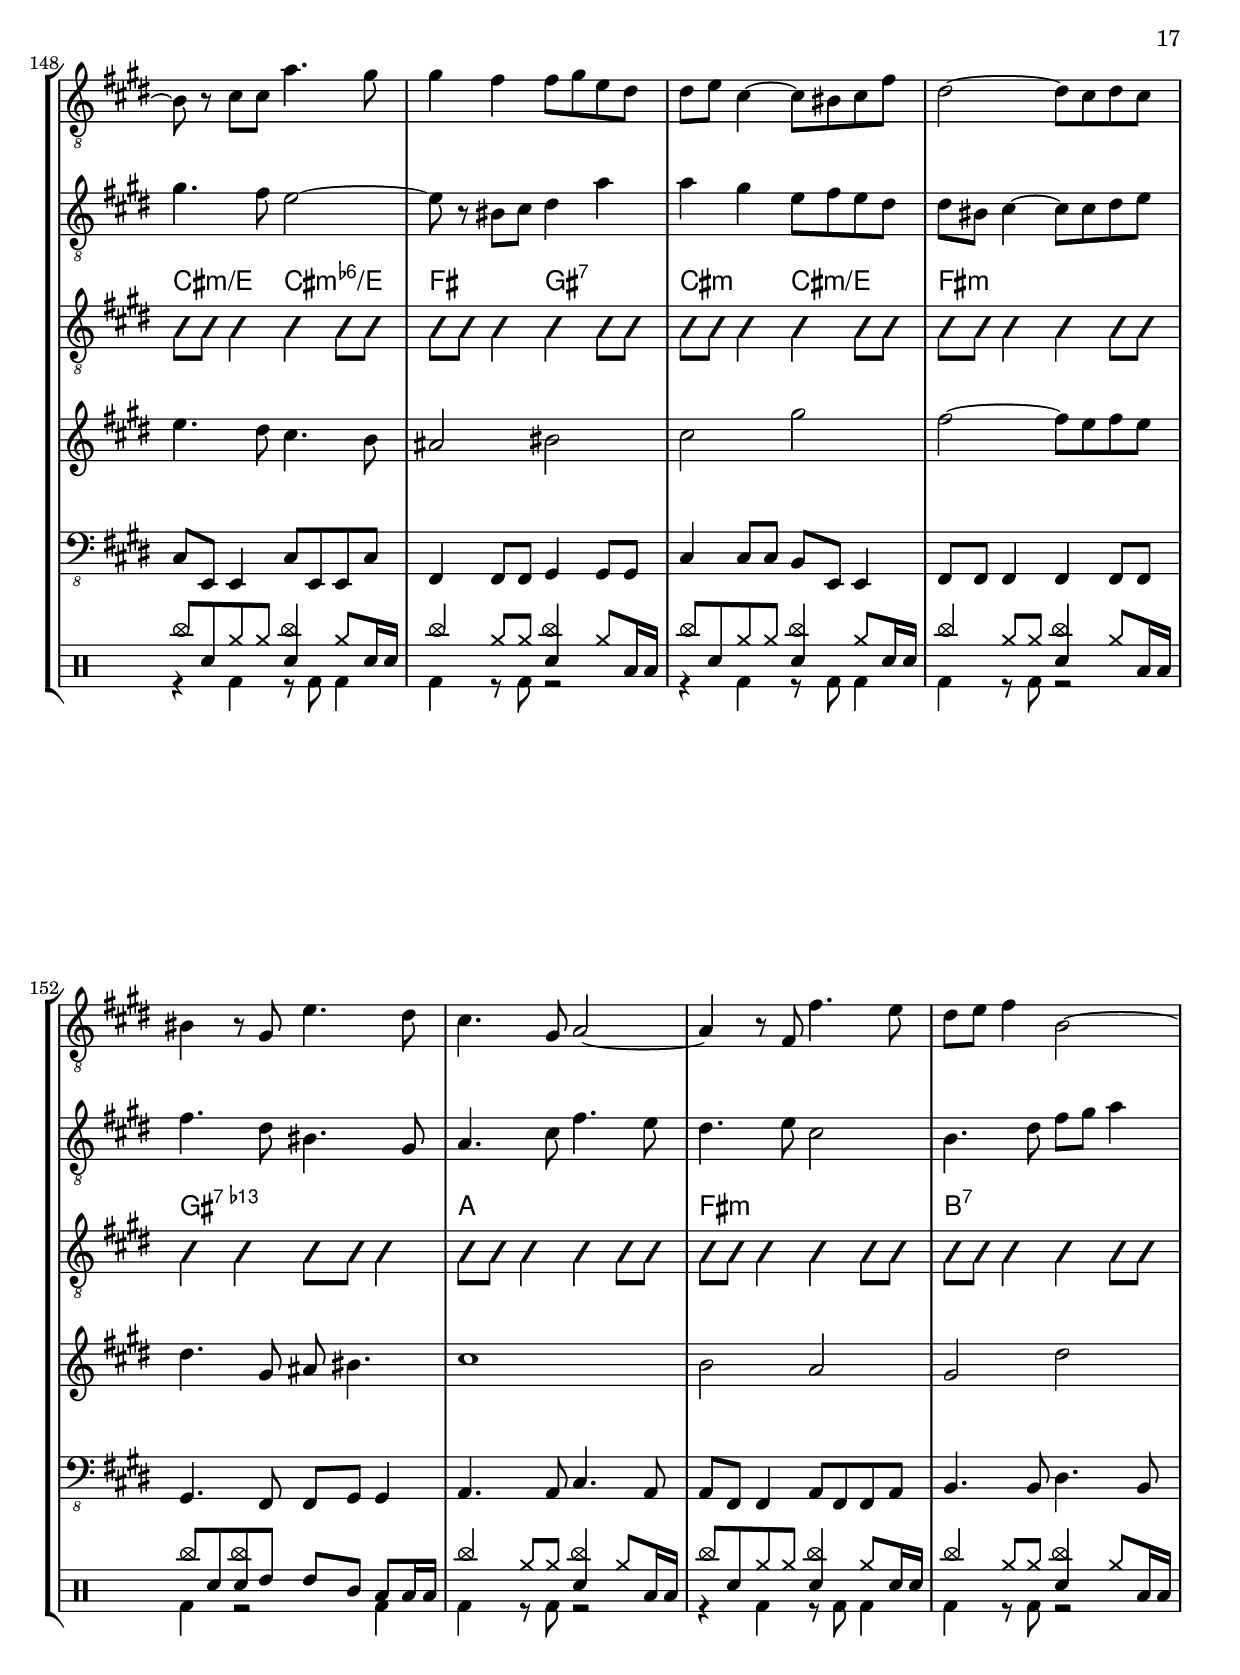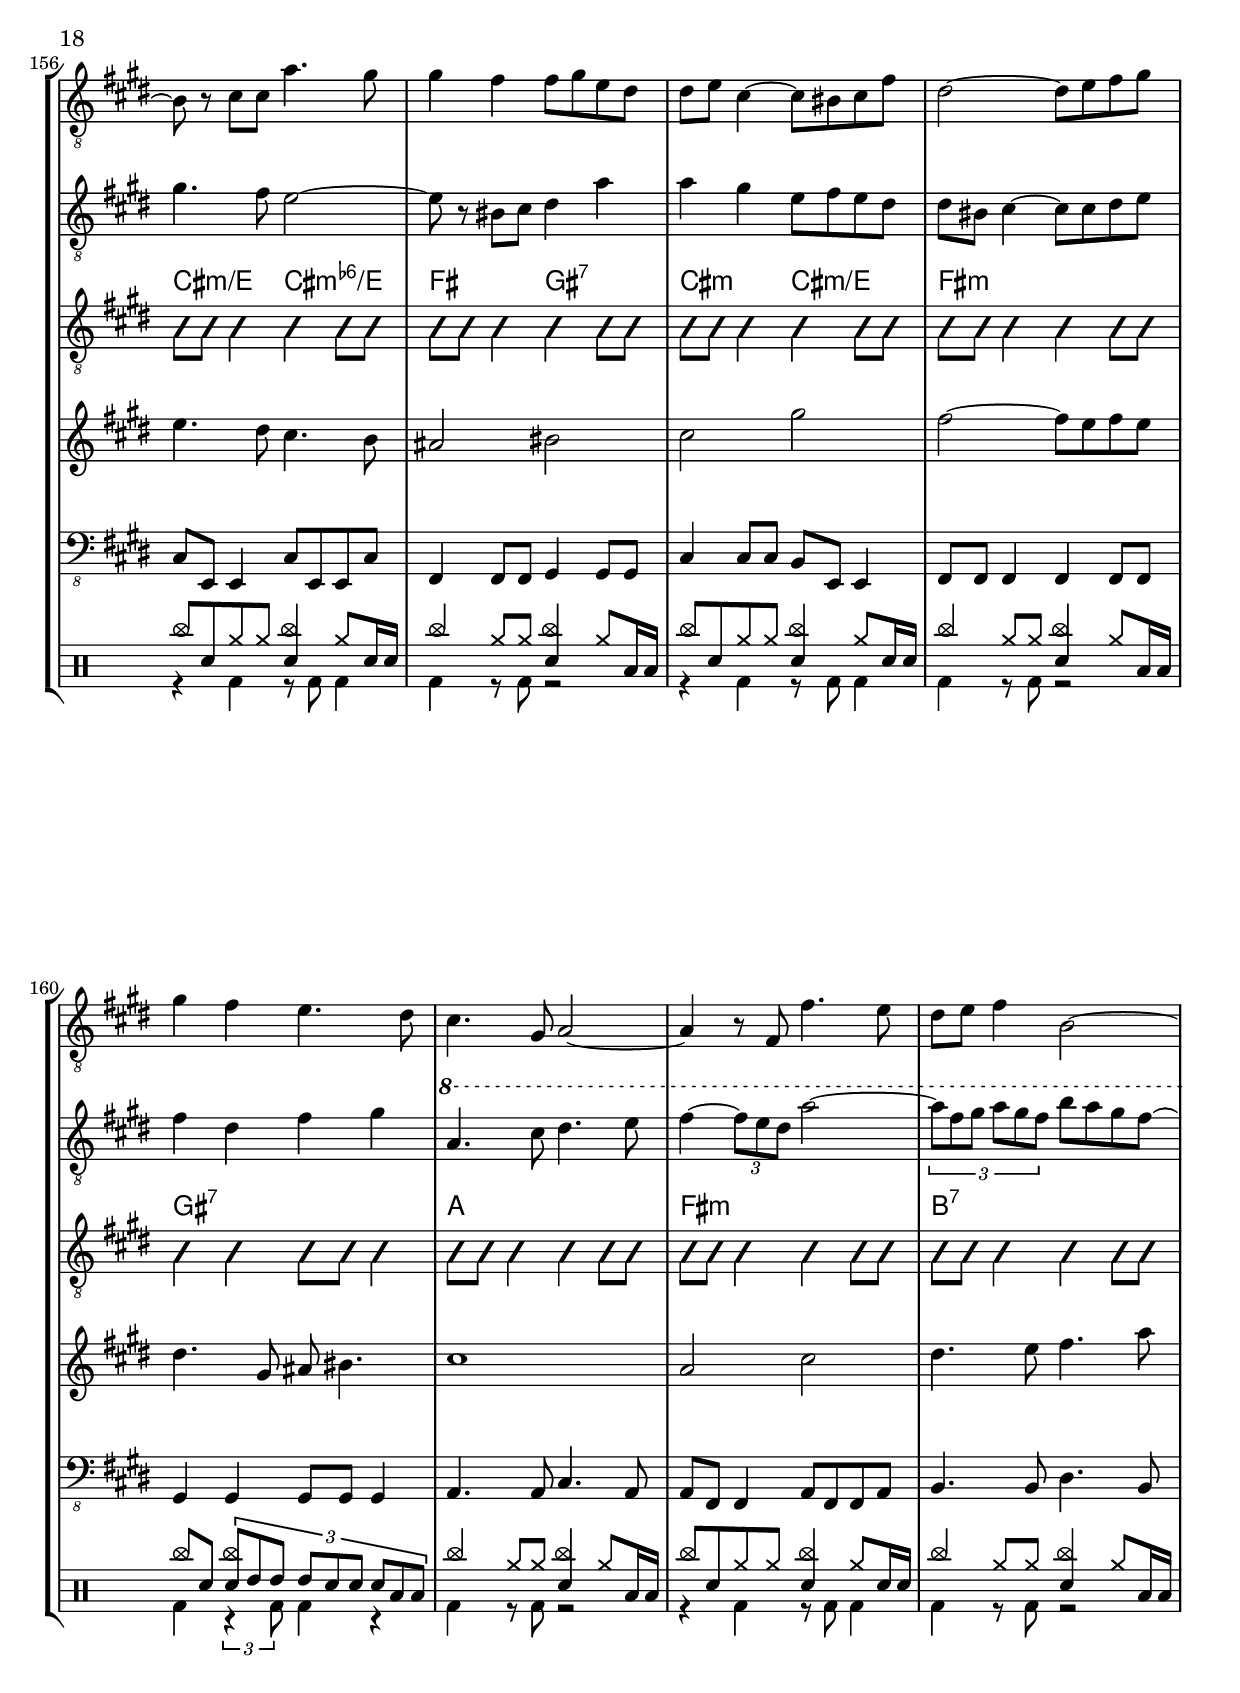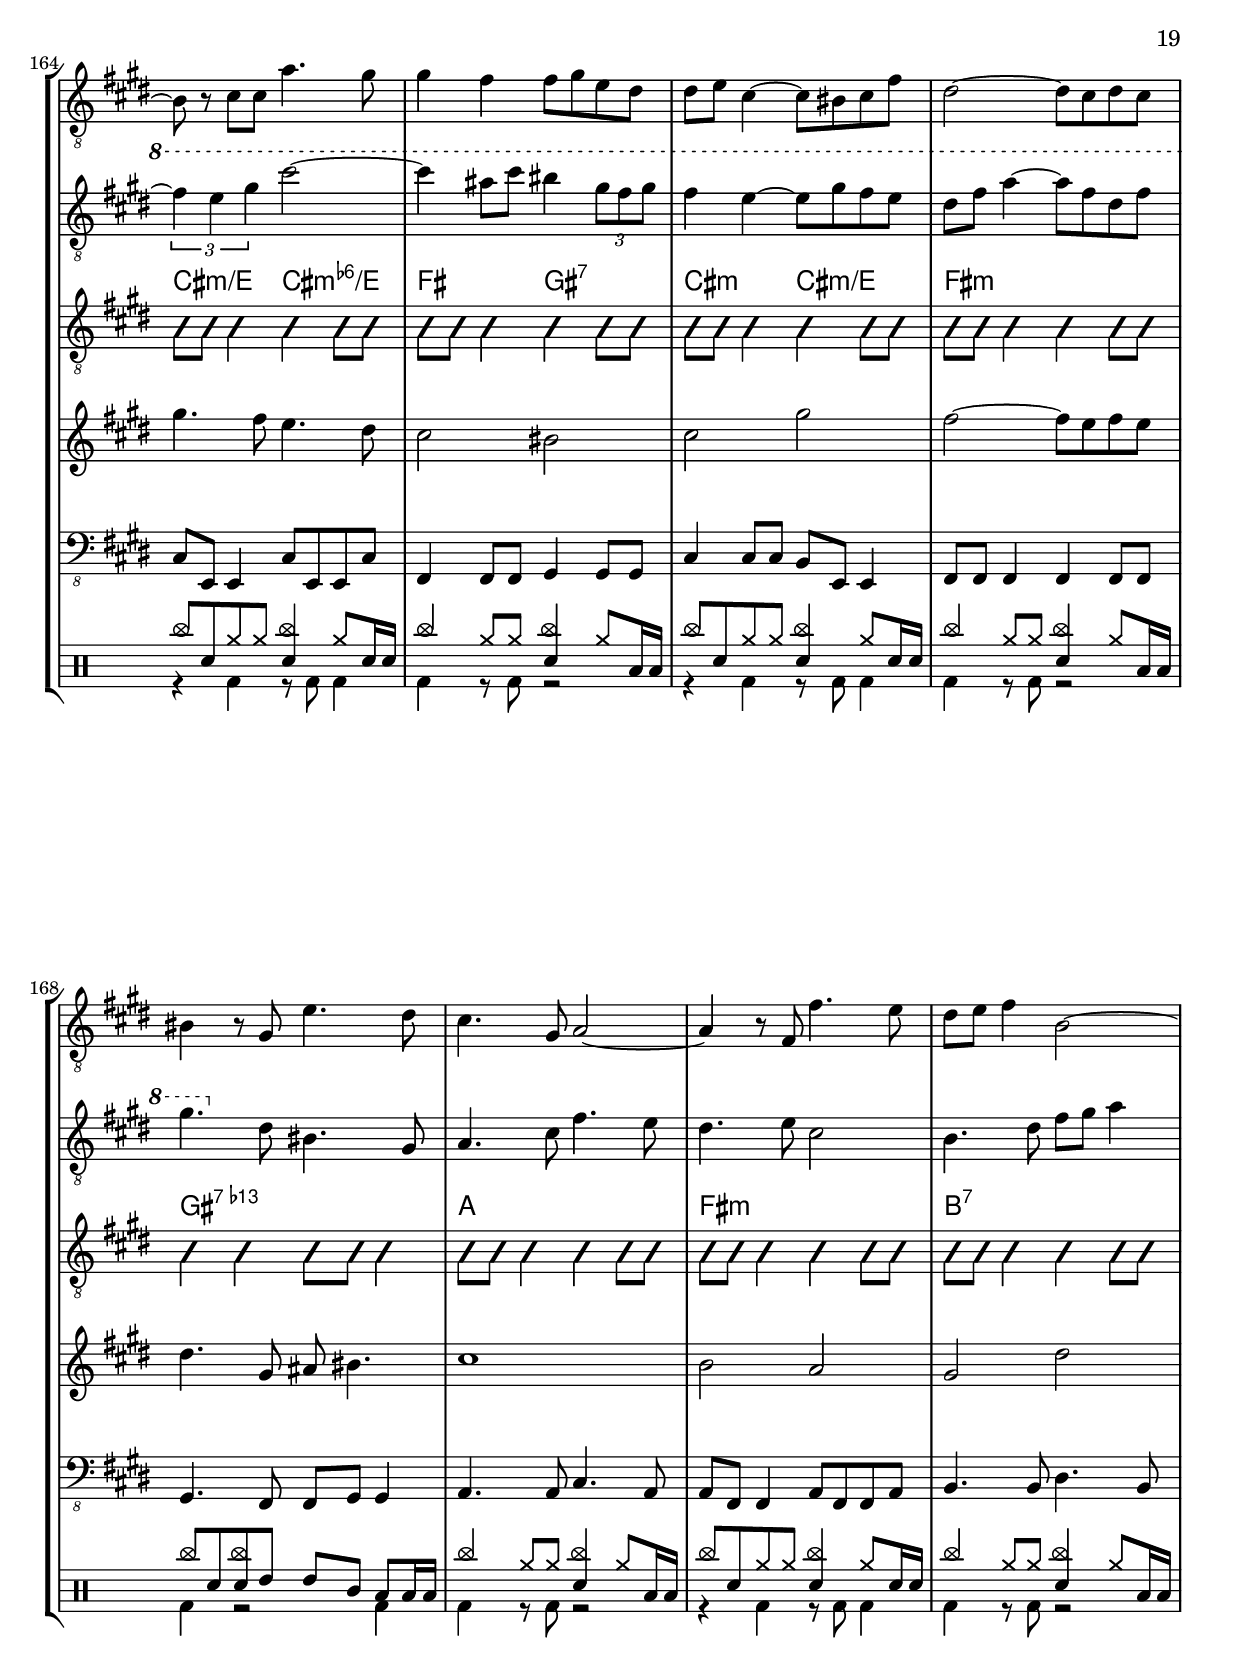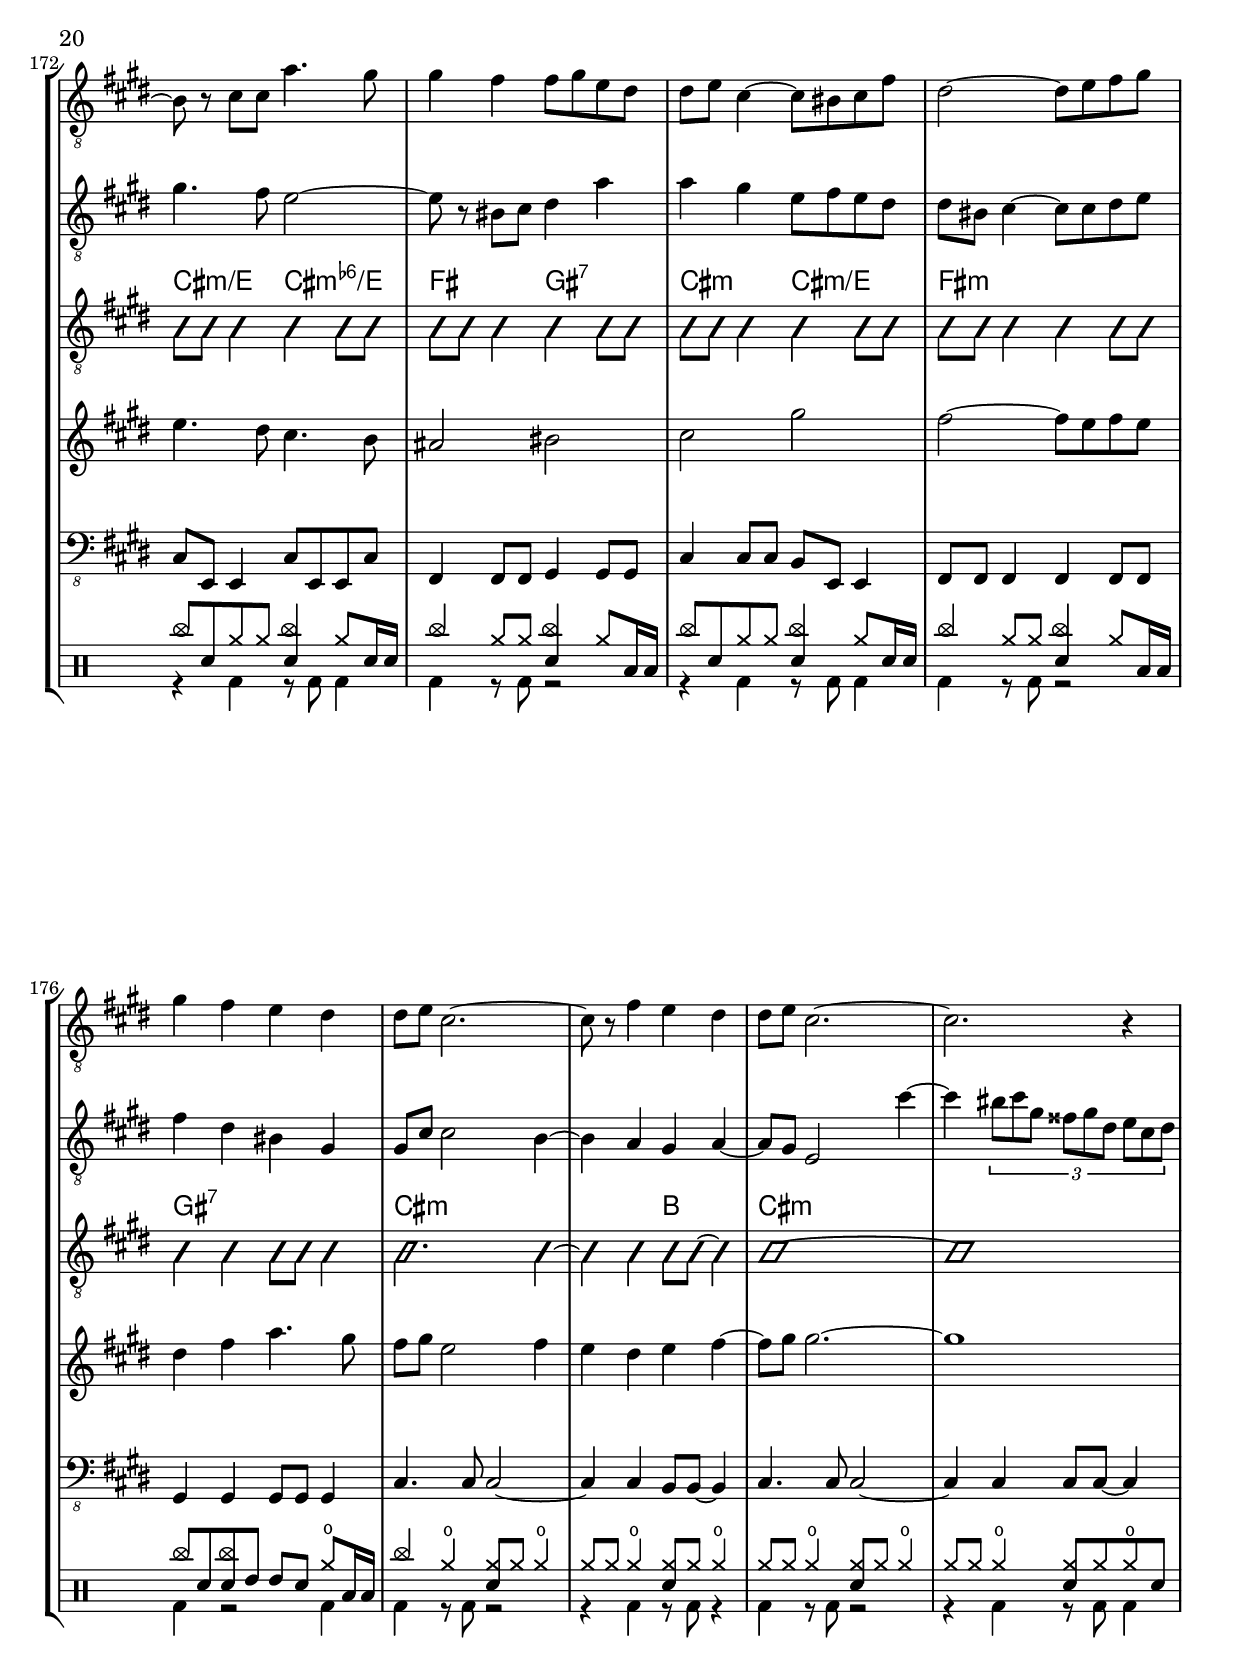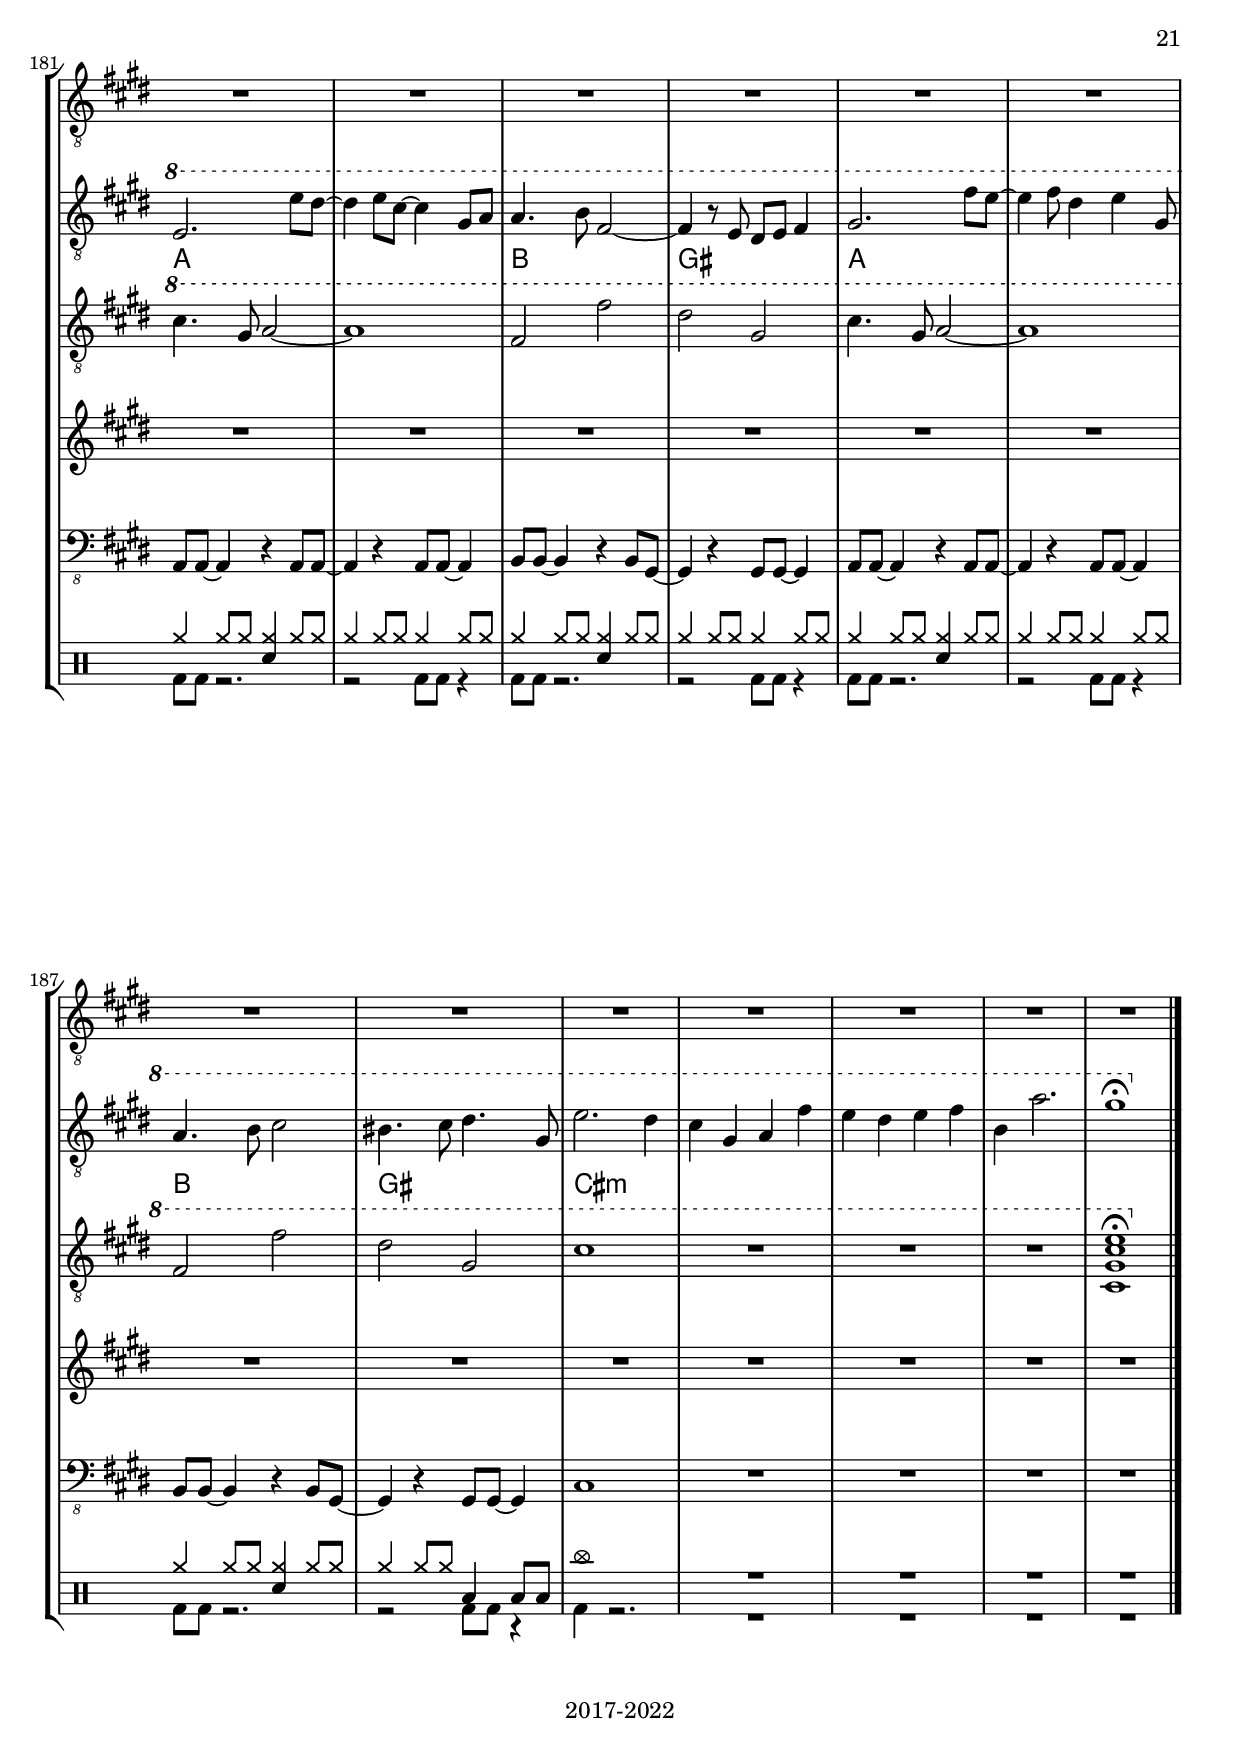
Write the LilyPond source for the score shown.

\version "2.23.6"
\header {
  title = "Cis minor Refrain"
  composer = "Katsuhiko Matsuhisa"
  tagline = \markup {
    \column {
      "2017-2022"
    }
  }
}
% \include "english.ly"
% これがドイツ音名入力を妨害していた。

global = { \time 4/4 }
cismKey = { \key cis \minor }
fismKey = { \key fis \minor }
amKey = {\key a \minor }

melody_A = \relative c' {
    r4 gis8 8~4 8 8 
    gis4 fis8 8~4 fis8 gis8
    a4 a8 gis8~8 fis8 e8 dis8~ 
    8 e8 cis2. 

    r4 cis'8 8~4 8 8
    dis4 gis,8 8~4. 8
    fis4 e8 fis8~8 b8 a8 gis8~
    4. e8 8 fis4.

    r4 gis8 8~4 8 8 
    gis4 fis8 8~4 fis8 gis8
    a4 a8 gis8~8 fis8 e8 dis8~ 
    8 e8 2. 

    r4 cis'8 cis8~4 8 8
    dis4 b8 8~4. gis8
    a4 gis8 a8~8 b8 cis8 b8~
    4. b8 cis8 dis4.
}

melody_B = \relative c' {
    e1~
    e8 r8 gis,4 e'4 fis4
    dis4. cis8 dis2
    r2. e,4
    cis'1~
    cis8 r8 fis,4 cis'4 dis4
    b4. a8 b2
    r2. cis,4
    a'1~
    a8 r8 cis,4 eis4 gis4
    fis4. gis8 cis2
    r4 e,4 fis4 gis4
    a2 gis4 a4
    gis4 fisis4 cis'2
    dis2~8 fis8 e8 dis8~
    dis4 r8 gis,8 e'4. dis8
}


melody_hook = \relative c' {
    cis4. gis8 a2~
    a4 r8 fis8 fis'4. e8
    dis8 e8 fis4 b,2~
    b8 r8 cis8 cis8 a'4. gis8
    gis4 fis4 fis8 gis8 e8 dis8
    dis8 e8 cis4~8 bis8 cis8 fis8
    dis2~8 cis8 dis8 cis8
    bis4 r8 gis8  e'4. dis8

    cis4. gis8 a2~
    a4 r8 fis8 fis'4. e8
    dis8 e8 fis4 b,2~
    b8 r8 cis8 cis8 a'4. gis8
    gis4 fis4 fis8 gis8 e8 dis8
    dis8 e8 cis4~8 bis8 cis8 fis8
    dis2~8 e8 fis8 gis8
    gis4 fis4 e4 dis4

    dis8 e8 cis2.~
    cis8 r8 fis4 e4 dis4
    dis8 e8 cis2.~
    cis2. r4
}

melody_inter_tachet = {
    R1 R1 R1 R1 R1 R1 R1 R1
}

melody_developOne_tachet = \relative c'{
    R1 R1 R1 R1 R1 R1 R1 R1
    R1 R1 R1 R1 R1 R1 R1 r2. cis4~
}

melody_developTwo = \relative c' {
    cis2. d,4 fis4 a4 cis4. d8
    b4. a8 gis8 a8 b4 e,2 e'4. d8
    d4 cis8 cis8~4 a8 a8~
    a4 fis8 a8~8 b8~8 e,8
    b'4 a8 b8~8 e8 d8 cis8~
    cis4. gis8 a8 b4.

    c2. f,8 f8 d'4 c8 b4 c4 a8~
    a4 a'8 a8~4 g4 fis e8 e8~4 e8 fis8
    fis4. dis8 dis2~1~2. r4 r4. gis,8 e'4. dis8 
}

melody_hook_last = \relative c' {
    cis4. gis8 a2~
    a4 r8 fis8 fis'4. e8
    dis8 e8 fis4 b,2~
    b8 r8 cis8 cis8 a'4. gis8
    gis4 fis4 fis8 gis8 e8 dis8
    dis8 e8 cis4~8 bis8 cis8 fis8
    dis2~8 cis8 dis8 cis8
    bis4 r8 gis8  e'4. dis8

    cis4. gis8 a2~
    a4 r8 fis8 fis'4. e8
    dis8 e8 fis4 b,2~
    b8 r8 cis8 cis8 a'4. gis8
    gis4 fis4 fis8 gis8 e8 dis8
    dis8 e8 cis4~8 bis8 cis8 fis8
    dis2~8 e8 fis8 gis8
    gis4 fis4 e4. dis8 % ちょっと跳ねて繰り返し

    cis4. gis8 a2~
    a4 r8 fis8 fis'4. e8
    dis8 e8 fis4 b,2~
    b8 r8 cis8 cis8 a'4. gis8
    gis4 fis4 fis8 gis8 e8 dis8
    dis8 e8 cis4~8 bis8 cis8 fis8
    dis2~8 cis8 dis8 cis8
    bis4 r8 gis8  e'4. dis8

    cis4. gis8 a2~
    a4 r8 fis8 fis'4. e8
    dis8 e8 fis4 b,2~
    b8 r8 cis8 cis8 a'4. gis8
    gis4 fis4 fis8 gis8 e8 dis8
    dis8 e8 cis4~8 bis8 cis8 fis8
    dis2~8 e8 fis8 gis8
    gis4 fis4 e4 dis4

    dis8 e8 cis2.~
    cis8 r8 fis4 e4 dis4
    dis8 e8 cis2.~
    cis2. r4
}

melody_inter_tachet_last = \relative c' {
    R1 R1 R1 R1
    R1 R1 R1 R1 
    R1 R1 R1 R1 
    R1 
}

voc_melo = {
  \global
  \clef "treble_8"
  { 
    \cismKey
    \melody_A
    \melody_B
    \melody_hook
    \melody_inter_tachet
    %
    \melody_A
    \melody_B
    \melody_hook
    %
    \melody_developOne_tachet
    \fismKey
    \melody_developTwo
    \cismKey
    %
    \melody_hook_last
    %
    \melody_inter_tachet_last
    %
    \bar "|."
  } 
}

counter_A = \relative c' {
    e1~
    8 r8 b4 cis4 e4
    dis4. e8 b2~
    b1
    cis1~
    8 r8 e,4 gis4 b4
    ais4. ais8 dis2~
    dis1

    e1~
    8 r8 b4 cis4 e4
    dis4. e8 b2~
    b1
    cis1~
    8 r8 e,4 gis4 b4
    cis4. dis8 e2
    fis4. dis8 b8 a4.  
}

counter_AA = \relative c' {
    e2. e,4
    cis'4 e4 dis4. e8
    cis4. gis8 a2~
    a4. e8 gis2

    cis2. e,4
    gis4 cis4 b4. b8
    ais4. ais8 dis2
    fis4. bis,8 cis8 dis4.

    e2. e,4
    cis'4 e4 dis4. e8
    cis4. gis8 a2~
    a4. e8 gis2

    cis2. e,4
    gis4 cis4 dis4. b8
    e4. dis8 cis4. a8
    fis'4. dis8 e8 fis8 a4
}

% Bメロ対旋律ギターは1,2verseで冒頭しか違わないので2小節目から：
counter_B_common = \relative c'{
    fis4 e8 e8~4 ais,8 ais8
    b1
    a4. gis8 e2
    r4 e4 a4 cis4
    dis4 b8 b8~4 a8 a8
    gis1
    g4. dis8 dis2
    r4 d4 fis4 a4
    cis4 b8 b8~4 gis8 gis8
    a1
    a4. gis8 fis4. e8
    r4 e4 gis4 cis4
    b4 ais4 cis4 e4
    dis8 cis8 bis4~8 dis8 e8 fis8
    gis4. dis8 bis4. gis8
}
% 1verse
counter_B = {\relative c' {
    r4 gis4 cis4 e4
} \counter_B_common } 
% 2verse
counter_BB = {\relative c' {
    gis'4 gis,4 cis4 e4 
} \counter_B_common }

counter_hook_common = \relative c' {
    a4. cis8 fis4. e8
    dis4. e8 cis2
    b4. dis8 fis8 gis8 a4
    gis4. fis8 e2~
    e8 r8 bis8 cis8 dis4 a'4
    a4 gis4 e8 fis8 e8 dis8
    dis8 bis8 cis4~8 cis8 dis8 e8
    fis4. dis8 bis4. gis8

    a4. cis8 fis4. e8
    dis4. e8 cis2
    b4. dis8 fis8 gis8 a4
    gis4. fis8 e2~
    e8 r8 bis8 cis8 dis4 a'4
    a4 gis4 e8 fis8 e8 dis8
    dis8 bis8 cis4~8 cis8 dis8 e8
    fis4 dis4 bis4 gis4~

    gis8 cis8 cis2 b4~
    b4 a4 gis4 a4~
    a8 gis8 e2.~
}

counter_hook = {
    \counter_hook_common 
    \relative c' {
        e,2. r4
    }
}

counter_hook_secondverse = {
    \counter_hook_common 
    \relative c' {
        e,2 e''4. dis8
    }
}

counter_inter_One = \relative c' {
    e,2. e'8 dis8~
    dis4 e8 cis8~4 gis8 a8
    a4. b8 fis2~
    fis4 r8 e8 dis8 e8 fis4
    gis2. fis'8 e8~
    e4 fis8 dis4 e4 gis,8
    a4. b8 cis2
    bis4. cis8 dis4. gis,8
}

counter_developOne = \relative c'' {
    \ottava #1
    cis4. a8 fis'4. e8 dis4. b8 a'4. gis8
    gis4 fis8 fis8~4 e8 dis8 e4. cis8 cis'4. bis8
    bis4 gis8 a8~2~4 fis8 gis8 a8 dis,8 dis4 
    g4. fis8 \tuplet 3/2 {e8 d8 b8 bes8 a8 g8} fis4
    \tuplet 3/2 {b8 c8 dis8 cisis8 dis8 fis8 eis16 fis g gis a ais}

    b2. \tuplet 3/2 {ais8 b8 fis8} g4 
    \tuplet 3/2 {fis8 g8 e8 dis8 e8 fis8 g16 gis a ais b bis} cis2.
    \tuplet 3/2 {bis8 cis ais b fis cis d b fis} b8 d4.
    
    cis8 ais cis e8~
    e8 cis e g8~
    g8 e g ais~4

    \ottava #0

    % コード弾きダミーノート
    \fixed c{
        \override NoteHead.style = #'slash
        b8 8
        4 8 8 4 8 8 4 8 8 4 8 8
        \revert NoteHead.style 
    }
}

counter_developTwo = \relative c'' {
    \ottava #1
    r4 d,4 fis4 a4 d4 cis8 cis8~4 b8 a8
    gis4. b8 e,4. gis8 b8 cis8 d4 gis,4. gis8
    a4 eis8 fis8 gis4 d'4 d4 cis4 cis8 d8 b8 a8
    gis8 b8 e,4. fis8 gis8 a8 a4. b8 fis8 gis4.
    \ottava #0

    r4 a4 g4 f4 f4. e8 d2~
    d4 f4 e4 d4 d4. c8 c2~
    c4 dis4 cis4 bis4 bis4. gis8 gis2~
    gis4. fis8 fis4. dis8 dis4. e8 fis4. gis8 
}

guitar_hook_solo = \relative c'' {
    \ottava #1
    %  TODO 
    \ottava #0
}

counter_hook_last = \relative c' {
    a4. cis8 fis4. e8
    dis4. e8 cis2
    b4. dis8 fis8 gis8 a4
    gis4. fis8 e2~
    e8 r8 bis8 cis8 dis4 a'4
    a4 gis4 e8 fis8 e8 dis8
    dis8 bis8 cis4~8 cis8 dis8 e8
    fis4. dis8 bis4. gis8

    a4. cis8 fis4. e8
    dis4. e8 cis2
    b4. dis8 fis8 gis8 a4
    gis4. fis8 e2~
    e8 r8 bis8 cis8 dis4 a'4
    a4 gis4 e8 fis8 e8 dis8
    dis8 bis8 cis4~8 cis8 dis8 e8
    fis4 dis4 fis4 gis4

    % ソロを1フレーズ
    \ottava #1
    a4. cis8 dis4. e8 fis4~ 
    \tuplet 3/2 {fis8 e8 dis8} a'2~
    \tuplet 3/2 {a8 fis8 gis8 a8 gis8 fis8} b8 a8 gis8 fis8~
    \tuplet 3/2 {fis4 e4 gis4} cis2~
    cis4 ais8 cis8 bis4 \tuplet 3/2 { gis8 fis8 gis8 } 
    fis4 e4~8 gis8 fis8 e8
    dis8 fis8 a4~8 fis8 dis8 fis8
    gis4. 
    \ottava #0
    dis,8 bis4. gis8

    a4. cis8 fis4. e8
    dis4. e8 cis2
    b4. dis8 fis8 gis8 a4
    gis4. fis8 e2~
    e8 r8 bis8 cis8 dis4 a'4
    a4 gis4 e8 fis8 e8 dis8
    dis8 bis8 cis4~8 cis8 dis8 e8
    fis4 dis4 bis4 gis4

    gis8 cis8 cis2 b4~
    b4 a4 gis4 a4~
    a8 gis8 e2 cis''4~
    cis4 \tuplet 3/2 {bis8 cis8 gis8 fisis8 gis8 dis8 e8 cis8 dis8}
}

counter_inter_last_One = \relative c'' {
    \ottava #1
    e,2. e'8 dis8~
    dis4 e8 cis8~4 gis8 a8
    a4. b8 fis2~
    fis4 r8 e8 dis8 e8 fis4
    gis2. fis'8 e8~
    e4 fis8 dis4 e4 gis,8
    a4. b8 cis2
    bis4. cis8 dis4. gis,8

    e'2. dis4 cis4 gis4 a4 fis'4 e4 dis4 e4 fis4 b,4 a'2. gis1^\fermata
    \ottava #0
}
 
guitar_melo = {
  \global
  \clef "treble_8"
  { 
    \cismKey
    \counter_A
    \counter_B
    \counter_hook
    \counter_inter_One
    %
    \counter_AA
    \counter_BB
    \counter_hook_secondverse
    %
    \counter_developOne
    \fismKey
    \counter_developTwo
    \cismKey
    %
    \counter_hook_last
    %
    \counter_inter_last_One
    %
    \bar "|."
  }
}

sl = {
  \override NoteHead.style = #'slash
}
nsl = {
  \revert NoteHead.style
}
%  ストロークのみにする場合、これで挟む。

% 一応和音構成音は書いておく
% これだめだ。sl nslすると記号が重複する。
chord_A_dummy = {
    \sl
    b1~1 1 1
    1 1 1 1
    b1~1 1 1
    1 1 1 2 8 8~4
    \nsl
} 

chord_AA_dummy = {
    \sl
    b4 8 8 4 8 8 4 8 8 4 8 8
    4 8 8 4 8 8 4 8 8 4 8 8
    4 8 8 4 8 8 4 8 8 4 8 8
    4 8 8 4 8 8 4 8 8 4 8 8
    4 8 8 4 8 8 4 8 8 4 8 8
    4 8 8 4 8 8 4 8 8 4 8 8
    4 8 8 4 8 8 4 8 8 4 8 8
    4 8 8 4 8 8 4 8 8 8 8 4
    \nsl
}

chord_B_dummy = {
    \sl
    b2. 8 8
    2 8 8~4
    b2. 8 8
    2 8 8~4
    b2. 8 8
    2 8 8~4
    b2. 8 8
    2 8 8~4
    b2. 8 8
    2 8 8~4
    b2. 8 8
    2 8 8~4
    b2. 8 8
    2 8 8~4
    b2. 8 8
    4 4 8 8 4
    \nsl
}

chord_hook_dummy = {
    \sl
    b8 8 4 4 8 8
    8 8 4 4 8 8
    8 8 4 4 8 8
    8 8 4 4 8 8
    8 8 4 4 8 8
    8 8 4 4 8 8
    8 8 4 4 8 8
    4 4 8 8 4

    b8 8 4 4 8 8
    8 8 4 4 8 8
    8 8 4 4 8 8
    8 8 4 4 8 8
    8 8 4 4 8 8
    8 8 4 4 8 8
    8 8 4 4 8 8
    4 4 8 8 4

    2. 4~
    4 4 8 8~4
    1~
    1
    \nsl
}

chord_developOne_dummy = {
    \sl
    b8 8 4 4 8 8
    8 8 4 4 8 8
    8 8 4 4 8 8
    8 8 4 4 8 8
    8 8 4 4 8 8
    8 8 4 4 8 8
    8 8 4 4 8 8
    8 8 4 4 8 8

    b8 8 4 4 8 8
    8 8 4 4 8 8
    8 8 4 4 8 8
    8 8 4 4 8 8
    4 8 8 4 8 8
    4 8 8 4 8 8
    4 8 8 4 8 8
    4 8 8 4 8 8
    \nsl
}

chord_developTwo = \relative c'{
    r4 fis, a d
    d fis, a d
    e gis, b e
    e gis, b e
    a, cis, fis a
    a  cis, fis a
    b gis b e 
    e gis, b d

    c f, a c
    d f, a d
    f g, b f'
    e a, c e

    \sl
    \fixed c{
        \override NoteHead.style = #'slash
        b4. 8 2~1~1
        r4 b4 8 8 4
        \revert NoteHead.style 
    }
    \nsl
}

chord_hook_last_dummy = {
    \sl
    b8 8 4 4 8 8
    8 8 4 4 8 8
    8 8 4 4 8 8
    8 8 4 4 8 8
    8 8 4 4 8 8
    8 8 4 4 8 8
    8 8 4 4 8 8
    4 4 8 8 4

    b8 8 4 4 8 8
    8 8 4 4 8 8
    8 8 4 4 8 8
    8 8 4 4 8 8
    8 8 4 4 8 8
    8 8 4 4 8 8
    8 8 4 4 8 8
    4 4 8 8 4

    b8 8 4 4 8 8
    8 8 4 4 8 8
    8 8 4 4 8 8
    8 8 4 4 8 8
    8 8 4 4 8 8
    8 8 4 4 8 8
    8 8 4 4 8 8
    4 4 8 8 4

    b8 8 4 4 8 8
    8 8 4 4 8 8
    8 8 4 4 8 8
    8 8 4 4 8 8
    8 8 4 4 8 8
    8 8 4 4 8 8
    8 8 4 4 8 8
    4 4 8 8 4

    2. 4~
    4 4 8 8~4
    1~
    1
    \nsl
}

counter_inter_Two = \relative c' {
    cis4. gis8 a2~1
    fis2 fis'2 dis2 gis,2
    cis4. gis8 a2~1
    fis2 fis'2 dis2 gis,2
}

counter_inter_last_Two = \relative c'' {
    \ottava #1
    cis4. gis8 a2~1
    fis2 fis'2 dis2 gis,2
    cis4. gis8 a2~1
    fis2 fis'2 dis2 gis,2

    cis1
    R1 R1 R1
    <cis, gis' cis e>1^\fermata
    \ottava #0
}

guitar_code = {
  \global
  \clef "treble_8"
  { 
    \cismKey
    \chord_A_dummy
    \chord_B_dummy
    \chord_hook_dummy
    \counter_inter_Two
    %
    \chord_AA_dummy
    \chord_B_dummy
    \chord_hook_dummy
    %
    \chord_developOne_dummy
    \fismKey
    \chord_developTwo
    \cismKey
    %
    \chord_hook_last_dummy
    %
    \counter_inter_last_Two
    %
    \bar "|."
  }
}

lead_A_tachet = {
    R1 R1 R1 R1
    R1 R1 R1 R1
    R1 R1 R1 R1
    R1 R1 R1 R1
}

lead_AA = \relative c'' {
    cis1 R1 R1 R1
    R1 R1 R1 R1
    R1 R1 R1 R1
    R1 R1 R1 R1
}

lead_BB = \relative c'' {
    e4. b8 cis2~
    cis4. e,8 fis2~
    fis8 r8 fis4 b4 dis4
    fis4. e8 e2

    cis4. gis8 a2~
    a4. b8 fis2~
    fis8 r8 e4 gis4 b4
    dis4. cis8 cis2

    a4. e8 fis2~
    fis4. gis8 cis,2~
    cis8 r8 cis4 fis4 a4
    a4. gis8 dis2

    e2. fis8 e8
    dis4 e4 fis4 gis4
    a2 gis4 a4
    gis4 fis4 bis2 
}

lead_B_tachet = {
    R1 R1 R1 R1
    R1 R1 R1 R1
    R1 R1 R1 R1
    R1 R1 R1 R1
}

lead_hook_tachet = {
    R1 R1 R1 R1
    R1 R1 R1 R1
    R1 R1 R1 R1
    R1 R1 R1 R1

    R1 R1 R1 R1
}

lead_hook = \relative c'' {
    cis1 b2 a2 
    gis2 dis'2 e4. dis8 cis4. b8
    ais2 bis2 cis2 gis'2
    fis2~8 e8 fis8 e8 dis4. gis,8 ais8 bis4. 

    cis1 b2 a2 
    gis2 dis'2 e4. dis8 cis4. b8
    ais2 bis2 cis2 gis'2
    fis2~8 e8 fis8 e8 dis4 fis4 a4. gis8

    fis8 gis8 e2 fis4 e4 dis4 e4 fis4~
    fis8 gis8 gis2.~1
}

lead_inter_One = \relative c''{
    cis1~
    cis8 r8 gis'4 fis4 e4
    dis4. fis8 b,2~
    b8 r8 gis4 ais4 bis4
    cis1~
    cis8 r8 b'4 a4 gis4
    fis4. e8 dis2~
    dis8 r8 gis,4 ais4 bis4
}

lead_developOne = \relative c'' {
    e,4. a8 cis8 dis8 e4
    fis,4. b8 dis8 e8 fis4
    gis,4. cis8 e8 fis8 gis4
    cis,4. e8 e2~
    e4 bis8 cis8 dis4 fis4
    fis4 e4 dis8 a'8 fis8 dis8
    e2. e,4
    dis4 fis4 a4 c4

    b1 a2 g2
    e2 cis'2 d4. cis8 b2
    R1 R1 R1 R1
}

lead_developTwo = \relative c'' {
    R1 R1 R1 R1
    R1 R1 R1 R1
    R1 R1 R1 R1
    gis,1~4. bis8 bis4. dis8
    dis4. fis8 fis4. gis8 gis4. bis8 bis2
}

lead_hook_last = \relative c'' {
    cis1 b2 a2 
    gis2 dis'2 e4. dis8 cis4. b8
    ais2 bis2 cis2 gis'2
    fis2~8 e8 fis8 e8 dis4. gis,8 ais8 bis4. 

    cis1 b2 a2 
    gis2 dis'2 e4. dis8 cis4. b8
    ais2 bis2 cis2 gis'2
    fis2~8 e8 fis8 e8 dis4. gis,8 ais8 bis4. % 同じcisに行って繰り返す

    cis1 a2 cis2 
    dis4. e8 fis4. a8 gis4. fis8 e4. dis8
    cis2 bis2 cis2 gis'2
    fis2~8 e8 fis8 e8 dis4. gis,8 ais8 bis4. 

    cis1 b2 a2 
    gis2 dis'2 e4. dis8 cis4. b8
    ais2 bis2 cis2 gis'2
    fis2~8 e8 fis8 e8 dis4 fis4 a4. gis8

    fis8 gis8 e2 fis4 e4 dis4 e4 fis4~
    fis8 gis8 gis2.~1
}

lead_inter_tachet_last = \relative c' {
    R1 R1 R1 R1
    R1 R1 R1 R1 
    R1 R1 R1 R1 
    R1 
}

lead = {
  \global
  \clef "treble"
  { 
    \cismKey
    \lead_A_tachet
    \lead_B_tachet
    \lead_hook_tachet
    \lead_inter_One
    %
    \lead_AA
    \lead_BB
    \lead_hook
    %
    \lead_developOne
    \fismKey
    \lead_developTwo
    \cismKey
    %
    \lead_hook_last
    %
    \lead_inter_tachet_last
    %
    \bar "|."
  }
}

bass_A_tachet = {
    R1 R1 R1 R1 R1 R1 R1 R1
    R1 R1 R1 R1 R1 R1 R1 R1
}

bass_AA  = \relative c, {
    cis4 8 8 4 8 8 
    4 8 8 4 8 8
    fis4 8 8 4 8 8
    e4 e8 dis8 cis4 cis8 b8
    a4 8 8 4 8 8 
    e'4 8 8 4 8 8
    dis4 8 8 cis4 8 8 bis4 8 8 gis4 8 8 

    cis4 8 8 4 8 8 
    4 8 8 4 8 8
    fis4 8 8 4 8 8
    e4 e8 dis8 cis4 cis8 b8
    a4 8 8 4 8 8 
    e'4 8 8 4 8 8
    fis4 8 8 e4 8 8 dis4 8 8 b8 8 4  
}

bass_B = \relative c, {
    cis8 cis8~4 r4 cis8 ais8~
    ais4 ais4 cis8 ais8~4
    b8 b8~4 r4 b8 gis8~
    gis4 gis4 b8 gis8~4

    a8 a8~4 r4 a8 b8~
    b4 b4 b8 dis8~4
    e8 e8~4 r4 e8 dis8~
    dis4 dis4 dis8 dis8~4

    d8 d8~4 r4 d8 cis8~
    cis4 cis4 cis8 gis8~4
    fis8 fis8~4 r4 fis8 gis8~
    gis4 gis4 gis8 gis8~4

    a8 a8~4 r4 a8 ais8~
    ais4 ais4 ais8 cis8~4
    dis8 dis8~4 r4 dis8 gis,8~
    gis4 gis4 gis8 gis8 gis4
}

bass_hook = \relative c, {
    a4. a8 cis4. a8
    a8 fis8 fis4 a8 fis8 fis8 a8
    b4. b8 dis4. b8
    cis8 e,8 e4 cis'8 e,8 e8 cis'8
    fis,4 8 8 gis4 8 8 cis4 8 8 b8 e,8 e4
    fis8 8 4 4 8 8
    gis4. fis8 fis8 gis8 gis4 

    a4. a8 cis4. a8
    a8 fis8 fis4 a8 fis8 fis8 a8
    b4. b8 dis4. b8
    cis8 e,8 e4 cis'8 e,8 e8 cis'8
    fis,4 8 8 gis4 8 8 cis4 8 8 b8 e,8 e4
    fis8 8 4 4 8 8
    gis4 4 8 8 4

    cis4. cis8 cis2~
    cis4 cis4 b8 b8~4
    cis4. cis8 cis2~
    cis4 cis4 8 8~4
}

bass_inter = \relative c, {
    a8 a8~4 r4 a8 a8~
    a4 r4 a8 a8~4
    b8 b8~4 r4 b8 gis8~
    gis4 r4 gis8 gis8~4

    a8 a8~4 r4 a8 a8~
    a4 r4 a8 a8~4
    b8 b8~4 r4 b8 gis8~
    gis4 fis'8 dis8 bis8 gis8 fis8 gis8
}

bass_developOne = \relative c, {
    a4. a8 cis4. a8 b4. b8 dis4. b8
    cis4. cis8 e4. cis8 cis8 e,8 e4 cis'8 e,8 e8 cis'8

    a8 a8~4 r4 a8 a8~
    a4 a4 a8 a8~4
    e'8 e8~4 r4 e8 dis8~
    dis4 bis4 fis8 fis8~4

    g4. g8 b4. g8 g8 e8 e4 g8 e8 e8 g8
    a4. a8 cis4. a8 b8 d8 d4 b8 d8 d8 b8

    ais4 8 8 4 8 8 4 8 8 4 8 8
    cis4 8 8 4 8 8 4 8 8 4 8 8
}

bass_developTwo = \relative c, {
    d4 8 8~4 8 8 fis4 d8 8~4 cis8 d8
    e4 e8 gis8~8 b8 a8 gis8~4. e8 e2
    fis4 8 8~4 8 8 a4 cis8 fis,8~4 fis8 a8
    gis4 e8 e8~8 8 b'8 a8 a4. gis8 gis8 e4.

    f4. 8 a4. f8 f8 d8 d4 f8 d8 d8 f8
    g4. 8 b4. g8 a8 c,8 c4 a'8 c,8 c8 a'8
    gis4. gis,8 gis2~1~1 r2 gis8 8 4 
}

bass_hook_last = \relative c, {
    a4. a8 cis4. a8
    a8 fis8 fis4 a8 fis8 fis8 a8
    b4. b8 dis4. b8
    cis8 e,8 e4 cis'8 e,8 e8 cis'8
    fis,4 8 8 gis4 8 8 cis4 8 8 b8 e,8 e4
    fis8 8 4 4 8 8
    gis4. fis8 fis8 gis8 gis4 

    a4. a8 cis4. a8
    a8 fis8 fis4 a8 fis8 fis8 a8
    b4. b8 dis4. b8
    cis8 e,8 e4 cis'8 e,8 e8 cis'8
    fis,4 8 8 gis4 8 8 cis4 8 8 b8 e,8 e4
    fis8 8 4 4 8 8
    gis4 4 8 8 4

    % シンプルな繰り返し
    a4. a8 cis4. a8
    a8 fis8 fis4 a8 fis8 fis8 a8
    b4. b8 dis4. b8
    cis8 e,8 e4 cis'8 e,8 e8 cis'8
    fis,4 8 8 gis4 8 8 cis4 8 8 b8 e,8 e4
    fis8 8 4 4 8 8
    gis4. fis8 fis8 gis8 gis4 

    a4. a8 cis4. a8
    a8 fis8 fis4 a8 fis8 fis8 a8
    b4. b8 dis4. b8
    cis8 e,8 e4 cis'8 e,8 e8 cis'8
    fis,4 8 8 gis4 8 8 cis4 8 8 b8 e,8 e4
    fis8 8 4 4 8 8
    gis4 4 8 8 4

    cis4. cis8 cis2~
    cis4 cis4 b8 b8~4
    cis4. cis8 cis2~
    cis4 cis4 8 8~4
}

bass_inter_last = \relative c, {
    a8 a8~4 r4 a8 a8~
    a4 r4 a8 a8~4
    b8 b8~4 r4 b8 gis8~
    gis4 r4 gis8 gis8~4

    a8 a8~4 r4 a8 a8~
    a4 r4 a8 a8~4
    b8 b8~4 r4 b8 gis8~
    gis4 r4 gis8 gis8~4

    cis1 R1 R1 R1 R1
}

bass = {
  \global
  \clef "bass_8"
  { 
    \cismKey
    \bass_A_tachet
    \bass_B
    \bass_hook
    \bass_inter
    %
    \bass_AA
    \bass_B
    \bass_hook
    %
    \bass_developOne
    \fismKey
    \bass_developTwo
    \cismKey
    %
    \bass_hook_last
    %
    \bass_inter_last
    %
    \bar "|."
  }
}

chordnames_A = \chordmode {
    cis1:m s1 fis1:m cis1:m/e
    a1 e1 dis1:m gis1:7
    cis1:m s1 fis1:m cis1:m/e
    a1 e1 fis1:m b1:7
}

chordnames_B = \chordmode {
    cis1:m fis1/ais b1:7 e1/gis
    a1 b1:7 e1 dis1:7 
    d1:7 cis:7 fis1:m gis1:7 
    a1 ais1:dim dis1:dim gis:7.13-
}

chordnames_hook = \chordmode {
    a1 fis1:m b1:7 cis2:m/e cis2:m6-/e
    fis2 gis2:7 cis2:m cis2:m/e
    fis1:m gis:7.13-

    a1 fis1:m b1:7 cis2:m/e cis2:m6-/e
    fis2 gis2:7 cis2:m cis2:m/e
    fis1:m gis1:7

    cis1:m s2 b2 cis1:m s1 
}

chordnames_inter = \chordmode {
    a1 s1 b1 gis1
    a1 s1 b1 gis1
}

chordnames_developOne = \chordmode {
    a1 b1:7 cis1:m cis1:m/e
    a1:dim7 s1 e1:m dis1:dim7
    g1 e1:m a1:7 b1:m/d
    ais1:dim7 s1 s1 s1
}

chordnames_developTwo = \chordmode {
    d1:maj7 s1 e1:7 s1
    fis1:m s1 e1:7 s1
    f1 d1:m g1:7 a1:m/c
    gis:7 s1 s1 s1 
}

chordnames_hook_last = \chordmode {
    a1 fis1:m b1:7 cis2:m/e cis2:m6-/e
    fis2 gis2:7 cis2:m cis2:m/e
    fis1:m gis:7.13-

    a1 fis1:m b1:7 cis2:m/e cis2:m6-/e
    fis2 gis2:7 cis2:m cis2:m/e
    fis1:m gis1:7
    % シンプルな繰り返し
    a1 fis1:m b1:7 cis2:m/e cis2:m6-/e
    fis2 gis2:7 cis2:m cis2:m/e
    fis1:m gis:7.13-

    a1 fis1:m b1:7 cis2:m/e cis2:m6-/e
    fis2 gis2:7 cis2:m cis2:m/e
    fis1:m gis1:7

    cis1:m s2 b2 cis1:m s1 
}

chordnames_inter_last = \chordmode {
    a1 s1 b1 gis1
    a1 s1 b1 gis1
    cis1:m s1 s1 s1 s1 
}

chordnames = {
  { 
    \cismKey
    \chordnames_A
    \chordnames_B
    \chordnames_hook
    \chordnames_inter
    %
    \chordnames_A
    \chordnames_B
    \chordnames_hook
    %
    \chordnames_developOne
    \chordnames_developTwo
    %
    \chordnames_hook_last
    %
    \chordnames_inter_last
    %
    \bar "|."
  } 
}

% よくある日本のバンドスコアの形式に再定義
#(define mydrums '(
    (crashcymbal xcircle #f 7)
    (ridecymbal cross #f 6)
    (hihat cross #f 5)
    (closedhihat cross stopped 5)
    (openhihat cross open 5)
    (halfopenhihat cross halfopen 5)
    (snare default #f 1)
    (hightom default #f 3)
    (himidtom default #f 2)
    (lowmidtom default #f 0)
    (lowtom default #f -1)
    (bassdrum default #f -3)
  )
)

% crashcymbal cymc
% ridecymbal cymr
% hihat hh
% closedhihat hhc
% openhihat hho
% halfopenhihat hhho
% hightom tomh
% himidtom tommh
% snare sn
% lowmidtom tomml
% lowtom toml
% bassdrum bd

% Aメロ一回目
upper_A = \drummode {
    \voiceOne %これはスラーなどの描画の向きを分けるための宣言のようだ。
    r2 sn4 r4
    R1 
    r2 sn4 r4 
    r4 toml4 tomml8 toml8 r4
    r2 sn4 r4
    R1 
    r2 sn4 r4 
    r4 toml4 tomml8 toml8 r4
    r2 sn4 r4
    R1 
    r2 sn4 r4 
    r4 toml4 tomml8 toml8 r4
    r2 sn4 r4
    R1 
    r2 sn4 r4 
    r2 sn8 hho4 toml8
}
foot_A = \drummode {
    \voiceTwo
    bd8 bd8 r2.
    r4 bd4 bd8 bd8 r4
    bd8 bd8 r2.
    R1
    bd8 bd8 r2.
    r4 bd4 bd8 bd8 r4
    bd8 bd8 r2.
    R1
    bd8 bd8 r2.
    r4 bd4 bd8 bd8 r4
    bd8 bd8 r2.
    R1
    bd8 bd8 r2.
    r4 bd4 bd8 bd8 r4
    bd8 bd8 r2.
    bd4 r8 bd8 r8 bd8 r4
}

drums_A = {
  <<
    \new DrumVoice \upper_A
    \new DrumVoice \foot_A
  >>
}

%% Bメロ
upper_B = \drummode {
    \voiceOne
    hh8 hh8 hho4 <hh sn>8 hh8 hho4
    hh8 hh8 hho4 <hh sn>8 hh8 hho4
    hh8 hh8 hho4 <hh sn>8 hh8 hho4
    hh8 hh8 hho4 <hh sn>8 hh8 hho4

    hh8 hh8 hho4 <hh sn>8 hh8 hho4
    hh8 hh8 hho4 <hh sn>8 hh8 hho4
    hh8 hh8 hho4 <hh sn>8 hh8 hho4
    hh8 hh8 hho4 <hh sn>8 hh8 hho4

    hh8 hh8 hho4 <hh sn>8 hh8 hho4
    hh8 hh8 hho4 <hh sn>8 hh8 hho4
    hh8 hh8 hho4 <hh sn>8 hh8 hho4
    hh8 hh8 hho4 <hh sn>8 hh8 hho4

    hh8 hh8 hho4 <hh sn>8 hh8 hho4
    hh8 hh8 hho4 <hh sn>8 hh8 hho4
    hh8 hh8 hho4 <hh sn>8 hh8 hho4
    <hh sn>8 hh8 r8 sn8 hh8 sn8 toml8 toml8
}

foot_B = \drummode {
    \voiceTwo
    bd8 bd8 r4 r4 bd8 bd8
    r4 bd4 r8 bd8 r4
    bd8 bd8 r4 r4 bd8 bd8
    r4 bd4 r8 bd8 r4

    bd8 bd8 r4 r4 bd8 bd8
    r4 bd4 r8 bd8 r4
    bd8 bd8 r4 r4 bd8 bd8
    r4 bd4 r8 bd8 r4

    bd8 bd8 r4 r4 bd8 bd8
    r4 bd4 r8 bd8 r4
    bd8 bd8 r4 r4 bd8 bd8
    r4 bd4 r8 bd8 r4

    bd8 bd8 r4 r4 bd8 bd8
    r4 bd4 r8 bd8 r4
    bd8 bd8 r4 r4 bd8 bd8
    r8 bd8 bd8 r8 bd4 bd4
}

drums_B = {
  <<
    \new DrumVoice \upper_B
    \new DrumVoice \foot_B
  >>
}

upper_hook = \drummode {
    \voiceOne
    %
    cymc4 hh8 hh8 <cymc sn>4 hh8 toml16 toml16
    cymc8 sn8 hh8 hh8 <cymc sn>4 hh8 sn16 sn16

    cymc4 hh8 hh8 <cymc sn>4 hh8 toml16 toml16
    cymc8 sn8 hh8 hh8 <cymc sn>4 hh8 sn16 sn16

    cymc4 hh8 hh8 <cymc sn>4 hh8 toml16 toml16
    cymc8 sn8 hh8 hh8 <cymc sn>4 hh8 sn16 sn16

    cymc4 hh8 hh8 <cymc sn>4 hh8 toml16 toml16
    cymc8 sn8 <cymc sn>8 tommh8 tommh8 tomml8 toml8 toml16 toml16
    
    %
    cymc4 hh8 hh8 <cymc sn>4 hh8 toml16 toml16
    cymc8 sn8 hh8 hh8 <cymc sn>4 hh8 sn16 sn16

    cymc4 hh8 hh8 <cymc sn>4 hh8 toml16 toml16
    cymc8 sn8 hh8 hh8 <cymc sn>4 hh8 sn16 sn16

    cymc4 hh8 hh8 <cymc sn>4 hh8 toml16 toml16
    cymc8 sn8 hh8 hh8 <cymc sn>4 hh8 sn16 sn16

    cymc4 hh8 hh8 <cymc sn>4 hh8 toml16 toml16
    cymc8 sn8 <cymc sn>8 tommh8 tommh8 sn8 hho8 toml16 toml16
    % 
    cymc4 hho4 <hh sn>8 hh8 hho4
    hh8 hh8  hho4 <hh sn>8 hh8 hho4
    hh8 hh8  hho4 <hh sn>8 hh8 hho4
    hh8 hh8  hho4 <hh sn>8 hh8 hho8 sn8
}

foot_hook = \drummode {
    \voiceTwo
    bd4 r8 bd8 r2 r4 bd4 r8 bd8 bd4
    bd4 r8 bd8 r2 r4 bd4 r8 bd8 bd4
    bd4 r8 bd8 r2 r4 bd4 r8 bd8 bd4
    bd4 r8 bd8 r2 bd4 r2 bd4
    %
    bd4 r8 bd8 r2 r4 bd4 r8 bd8 bd4
    bd4 r8 bd8 r2 r4 bd4 r8 bd8 bd4
    bd4 r8 bd8 r2 r4 bd4 r8 bd8 bd4
    bd4 r8 bd8 r2 bd4 r2 bd4
    %
    bd4 r8 bd8 r2 r4 bd4 r8 bd8 r4
    bd4 r8 bd8 r2 r4 bd4 r8 bd8 bd4
}

drums_hook = {
  <<
    \new DrumVoice \upper_hook
    \new DrumVoice \foot_hook
  >>
}

upper_inter = \drummode {
    \voiceOne
    hh4 hh8 hh8 <hh sn>4 hh8 hh8
    hh4 hh8 hh8 hh4 hh8 hh8
    hh4 hh8 hh8 <hh sn>4 hh8 hh8
    hh4 hh8 hh8 hh4 hh8 hh8
    hh4 hh8 hh8 <hh sn>4 hh8 hh8
    hh4 hh8 hh8 hh4 hh8 hh8
    hh4 hh8 hh8 <hh sn>4 hh8 hh8
    hh4 hh8 hh8 toml4 toml8 toml8
}
foot_inter = \drummode {
    \voiceTwo
    bd8 bd8 r2. r2 bd8 bd8 r4
    bd8 bd8 r2. r2 bd8 bd8 r4
    bd8 bd8 r2. r2 bd8 bd8 r4
    bd8 bd8 r2. r2 bd8 bd8 r4
}

drums_inter = {
  <<
    \new DrumVoice \upper_inter
    \new DrumVoice \foot_inter
  >>
}

upper_AA = \drummode {
    \voiceOne
    hh4 <hh toml>8 hh8 <hh sn>4 hh8 hh8
    hh4 <hh toml>8 hh8 <hh sn>4 hh8 hh8
    hh4 <hh toml>8 hh8 <hh sn>4 hh8 hh8
    hh4 <hh toml>8 hh8 <hh sn>8 hh8 hho8 sn8

    hh4 <hh toml>8 hh8 <hh sn>4 hh8 hh8
    hh4 <hh toml>8 hh8 <hh sn>4 hh8 hh8
    hh4 <hh toml>8 hh8 <hh sn>4 hh8 hh8
    hh4 <hh toml>8 hh8 <hh sn>8 hh8 hho8 sn8

    hh4 <hh toml>8 hh8 <hh sn>4 hh8 hh8
    hh4 <hh toml>8 hh8 <hh sn>4 hh8 hh8
    hh4 <hh toml>8 hh8 <hh sn>4 hh8 hh8
    hh4 <hh toml>8 hh8 <hh sn>8 hh8 hho8 sn8

    hh4 <hh toml>8 hh8 <hh sn>4 hh8 hh8
    hh4 <hh toml>8 hh8 <hh sn>4 hh8 hh8
    hh4 <hh toml>8 hh8 <hh sn>4 hh8 hh8
    hh4 <hh toml>8 hh8 <hh sn>8 hho4 toml8
}

foot_AA = \drummode {
    \voiceTwo
    bd4. bd8 r4. bd8
    bd4. bd8 r4. bd8
    bd4. bd8 r4. bd8
    bd4. bd8 r8 bd8 bd8 r8

    bd4. bd8 r4. bd8
    bd4. bd8 r4. bd8
    bd4. bd8 r4. bd8
    bd4. bd8 r8 bd8 bd8 r8

    bd4. bd8 r4. bd8
    bd4. bd8 r4. bd8
    bd4. bd8 r4. bd8
    bd4. bd8 r8 bd8 bd8 r8

    bd4. bd8 r4. bd8
    bd4. bd8 r4. bd8
    bd4. bd8 r4. bd8
    bd4. bd8 r8 bd8 bd8 r8
}


drums_AA = {
  <<
    \new DrumVoice \upper_AA
    \new DrumVoice \foot_AA
  >>
}


upper_developOne = \drummode {
    \voiceOne
    cymc4 hh8 hh8 <cymc sn>4 hh8 toml16 toml16
    cymc4 hh8 hh8 <cymc sn>4 hh8 toml16 toml16
    cymc4 hh8 hh8 <cymc sn>4 hh8 toml16 toml16
    cymc8 sn8 hh8 hh8 <cymc sn>4 hh8 toml16 toml16

    cymc4 hh8 hh8 <cymc sn>4 hh8 hh8
    cymc4 hh8 hh8 <cymc sn>4 hh8 toml16 toml16
    cymc4 hh8 hh8 <cymc sn>4 hh8 toml16 toml16
    cymc8 sn8 <cymc sn>8 tommh8 tommh8 tomml8 toml8 toml16 toml16

    cymc4 hh8 hh8 <cymc sn>4 hh8 toml16 toml16
    cymc8 sn8 hh8 hh8 <cymc sn>4 hh8 sn16 sn16
    cymc4 hh8 hh8 <cymc sn>4 hh8 toml16 toml16
    cymc8 sn8 hh8 hh8 <cymc sn>4 hh8 sn16 sn16

    <cymc toml>4 <tomml toml>4 4 4 4 4 4 4
    4 8 8 4 8 8
    toml8 sn8 \tuplet 3/2 { sn8 toml8 toml8 r8 sn8 sn8 sn8 toml8 toml8 }
}

foot_developOne = \drummode {
    \voiceTwo
    bd4. 8 r2  bd4. 8 r2  bd4. 8 r2 r4 bd4 r8 bd8 bd4 

    bd8 bd8 r4 r4 bd8 bd8 r4 bd4 r8 bd8 bd4
    bd8 bd8 r4 r4 bd8 bd8 r2. bd4

    bd4 r8 bd8 r2 r4 bd4 r8 bd8 bd4
    bd4 r8 bd8 r2 r4 bd4 r8 bd8 bd4

    bd4 4 4 4 4 4 4 4
    4 8 8 4 8 8 4 \tuplet 3/2 {r4 bd8} bd4 r4
}

drums_developOne = {
  <<
    \new DrumVoice \upper_developOne
    \new DrumVoice \foot_developOne
  >>
}

upper_developTwo = \drummode {
    \voiceOne
    cymc4 hh8 8 4 8 8 4 8 8 4 8 8
    4 8 8 4 8 8  4 8 8 4 8 8
    4 8 8 4 8 8  4 8 8 4 8 8 
    4 8 8 4 8 8  4 8 8 8 sn8 hh8 8

    cymc4 hh8 hh8 <hh sn>4 hh8 hh8
    hh8 sn8 hh8 hh8 <hh sn>4 hh8 sn16 sn16
    cymc4 hh8 hh8 <hh sn>4 hh8 hh8
    hh8 sn8 hh8 hh8 <hh sn>4 hh8 sn16 sn16

    cymc1 R1 
    r2 hho4 \tuplet 3/2 {tomml8 toml8 sn8}
    \tuplet 3/2 {tomml8 sn8 sn8 sn8 tomml8 tomml8}
    \tuplet 3/2 {hho8 tomml8 tomml8 toml8 toml8 toml8}
}

foot_developTwo = \drummode {
    \voiceTwo
    bd4. 8 r2 R1
    bd4. 8 r2 R1
    bd4. 8 r2 R1
    bd4. 8 r2 r2 bd4 r4

    bd4 r8 bd8 r2 r4 bd4 r8 bd8 bd4
    bd4 r8 bd8 r2 r4 bd4 r8 bd8 bd4

    bd4 r2. R1 R1 bd4 r4 bd4 bd4 
}

drums_developTwo = {
  <<
    \new DrumVoice \upper_developTwo
    \new DrumVoice \foot_developTwo
  >>
}

upper_hook_last = \drummode {
    \voiceOne

    cymc4 hh8 hh8 <cymc sn>4 hh8 toml16 toml16
    cymc8 sn8 hh8 hh8 <cymc sn>4 hh8 sn16 sn16

    cymc4 hh8 hh8 <cymc sn>4 hh8 toml16 toml16
    cymc8 sn8 hh8 hh8 <cymc sn>4 hh8 sn16 sn16

    cymc4 hh8 hh8 <cymc sn>4 hh8 toml16 toml16
    cymc8 sn8 hh8 hh8 <cymc sn>4 hh8 sn16 sn16

    cymc4 hh8 hh8 <cymc sn>4 hh8 toml16 toml16
    cymc8 sn8 <cymc sn>8 tommh8 tommh8 tomml8 toml8 toml16 toml16
    
    %
    cymc4 hh8 hh8 <cymc sn>4 hh8 toml16 toml16
    cymc8 sn8 hh8 hh8 <cymc sn>4 hh8 sn16 sn16

    cymc4 hh8 hh8 <cymc sn>4 hh8 toml16 toml16
    cymc8 sn8 hh8 hh8 <cymc sn>4 hh8 sn16 sn16

    cymc4 hh8 hh8 <cymc sn>4 hh8 toml16 toml16
    cymc8 sn8 hh8 hh8 <cymc sn>4 hh8 sn16 sn16

    cymc4 hh8 hh8 <cymc sn>4 hh8 toml16 toml16
    cymc8 sn8 \tuplet 3/2 {<cymc sn>8 tommh8 tommh8 tommh8 sn8 sn8 sn8 toml8 toml8}
    % 直前だけ三連符混じりの変種
    % 繰り返す
    cymc4 hh8 hh8 <cymc sn>4 hh8 toml16 toml16
    cymc8 sn8 hh8 hh8 <cymc sn>4 hh8 sn16 sn16

    cymc4 hh8 hh8 <cymc sn>4 hh8 toml16 toml16
    cymc8 sn8 hh8 hh8 <cymc sn>4 hh8 sn16 sn16

    cymc4 hh8 hh8 <cymc sn>4 hh8 toml16 toml16
    cymc8 sn8 hh8 hh8 <cymc sn>4 hh8 sn16 sn16

    cymc4 hh8 hh8 <cymc sn>4 hh8 toml16 toml16
    cymc8 sn8 <cymc sn>8 tommh8 tommh8 tomml8 toml8 toml16 toml16
    
    %
    cymc4 hh8 hh8 <cymc sn>4 hh8 toml16 toml16
    cymc8 sn8 hh8 hh8 <cymc sn>4 hh8 sn16 sn16

    cymc4 hh8 hh8 <cymc sn>4 hh8 toml16 toml16
    cymc8 sn8 hh8 hh8 <cymc sn>4 hh8 sn16 sn16

    cymc4 hh8 hh8 <cymc sn>4 hh8 toml16 toml16
    cymc8 sn8 hh8 hh8 <cymc sn>4 hh8 sn16 sn16

    cymc4 hh8 hh8 <cymc sn>4 hh8 toml16 toml16
    cymc8 sn8 <cymc sn>8 tommh8 tommh8 sn8 hho8 toml16 toml16

    cymc4 hho4 <hh sn>8 hh8 hho4
    hh8 hh8  hho4 <hh sn>8 hh8 hho4
    hh8 hh8  hho4 <hh sn>8 hh8 hho4
    hh8 hh8  hho4 <hh sn>8 hh8 hho8 sn8
}

foot_hook_last = \drummode {
    \voiceTwo
    bd4 r8 bd8 r2 r4 bd4 r8 bd8 bd4
    bd4 r8 bd8 r2 r4 bd4 r8 bd8 bd4
    bd4 r8 bd8 r2 r4 bd4 r8 bd8 bd4
    bd4 r8 bd8 r2 bd4 r2 bd4
    %
    bd4 r8 bd8 r2 r4 bd4 r8 bd8 bd4
    bd4 r8 bd8 r2 r4 bd4 r8 bd8 bd4
    bd4 r8 bd8 r2 r4 bd4 r8 bd8 bd4
    bd4 r8 bd8 r2 bd4 \tuplet 3/2 {r4 bd8 } bd4 r4
    % 直前だけ三連符混じりの変種
    % 繰り返し
    bd4 r8 bd8 r2 r4 bd4 r8 bd8 bd4
    bd4 r8 bd8 r2 r4 bd4 r8 bd8 bd4
    bd4 r8 bd8 r2 r4 bd4 r8 bd8 bd4
    bd4 r8 bd8 r2 bd4 r2 bd4
    %
    bd4 r8 bd8 r2 r4 bd4 r8 bd8 bd4
    bd4 r8 bd8 r2 r4 bd4 r8 bd8 bd4
    bd4 r8 bd8 r2 r4 bd4 r8 bd8 bd4
    bd4 r8 bd8 r2 bd4 r2 bd4
    %
    bd4 r8 bd8 r2 r4 bd4 r8 bd8 r4
    bd4 r8 bd8 r2 r4 bd4 r8 bd8 bd4
}

drums_hook_last = {
  <<
    \new DrumVoice \upper_hook_last
    \new DrumVoice \foot_hook_last 
  >>
}


% ほぼ同じ。最後に一打と休符
upper_inter_last = \drummode {
    \voiceOne
    hh4 hh8 hh8 <hh sn>4 hh8 hh8
    hh4 hh8 hh8 hh4 hh8 hh8
    hh4 hh8 hh8 <hh sn>4 hh8 hh8
    hh4 hh8 hh8 hh4 hh8 hh8
    hh4 hh8 hh8 <hh sn>4 hh8 hh8
    hh4 hh8 hh8 hh4 hh8 hh8
    hh4 hh8 hh8 <hh sn>4 hh8 hh8
    hh4 hh8 hh8 toml4 toml8 toml8
    cymc1 R1 R1 R1 R1
}
foot_inter_last = \drummode {
    \voiceTwo
    bd8 bd8 r2. r2 bd8 bd8 r4
    bd8 bd8 r2. r2 bd8 bd8 r4
    bd8 bd8 r2. r2 bd8 bd8 r4
    bd8 bd8 r2. r2 bd8 bd8 r4
    bd4 r2. R1 R1 R1 R1
}

drums_inter_last = {
  <<
    \new DrumVoice \upper_inter_last
    \new DrumVoice \foot_inter_last
  >>
}
 

drumContents = {
  \global
  {
    \drums_A
    \drums_B
    \drums_hook
    \drums_inter
    % 
    \drums_AA
    \drums_B
    \drums_hook
    %
    \drums_developOne
    \drums_developTwo
    %
    \drums_hook_last
    %
    \drums_inter_last
    %
    \bar "|."
  }
}




\score {
  \new StaffGroup = "band" <<
    \new Staff = "main" \with { instrumentName = "Vocal" }
    % tempoの位置がキモいけど、なぜかStaffGroupで同じ値をセットすると最初の段以外のtempo表記は無視される。
    % tempoの許容配置位置と挙動がよくわからない。
    { \tempo 4 =160 \voc_melo }
    \new Staff = "guitar1" \with { instrumentName = "Guitar 1" }
    { \tempo 4 =160 \guitar_melo }
    \new ChordNames = "guitarchords"
    { \chordnames }
    \new Staff = "guitar2" \with { instrumentName = "Guitar 2" }
    { \tempo 4 =160 \guitar_code } 
    \new Staff = "lead" \with { instrumentName = "Lead" }
    { \tempo 4 =160 \lead }
    \new Staff = "bass" \with { instrumentName = "Bass" }
    { \tempo 4 =160 \bass }
    \new DrumStaff \with { instrumentName = "Drums" }
    {
      \set DrumStaff.drumStyleTable = #(alist->hash-table mydrums)
      \drumContents 
    }
  >>
  \layout {
  }
}